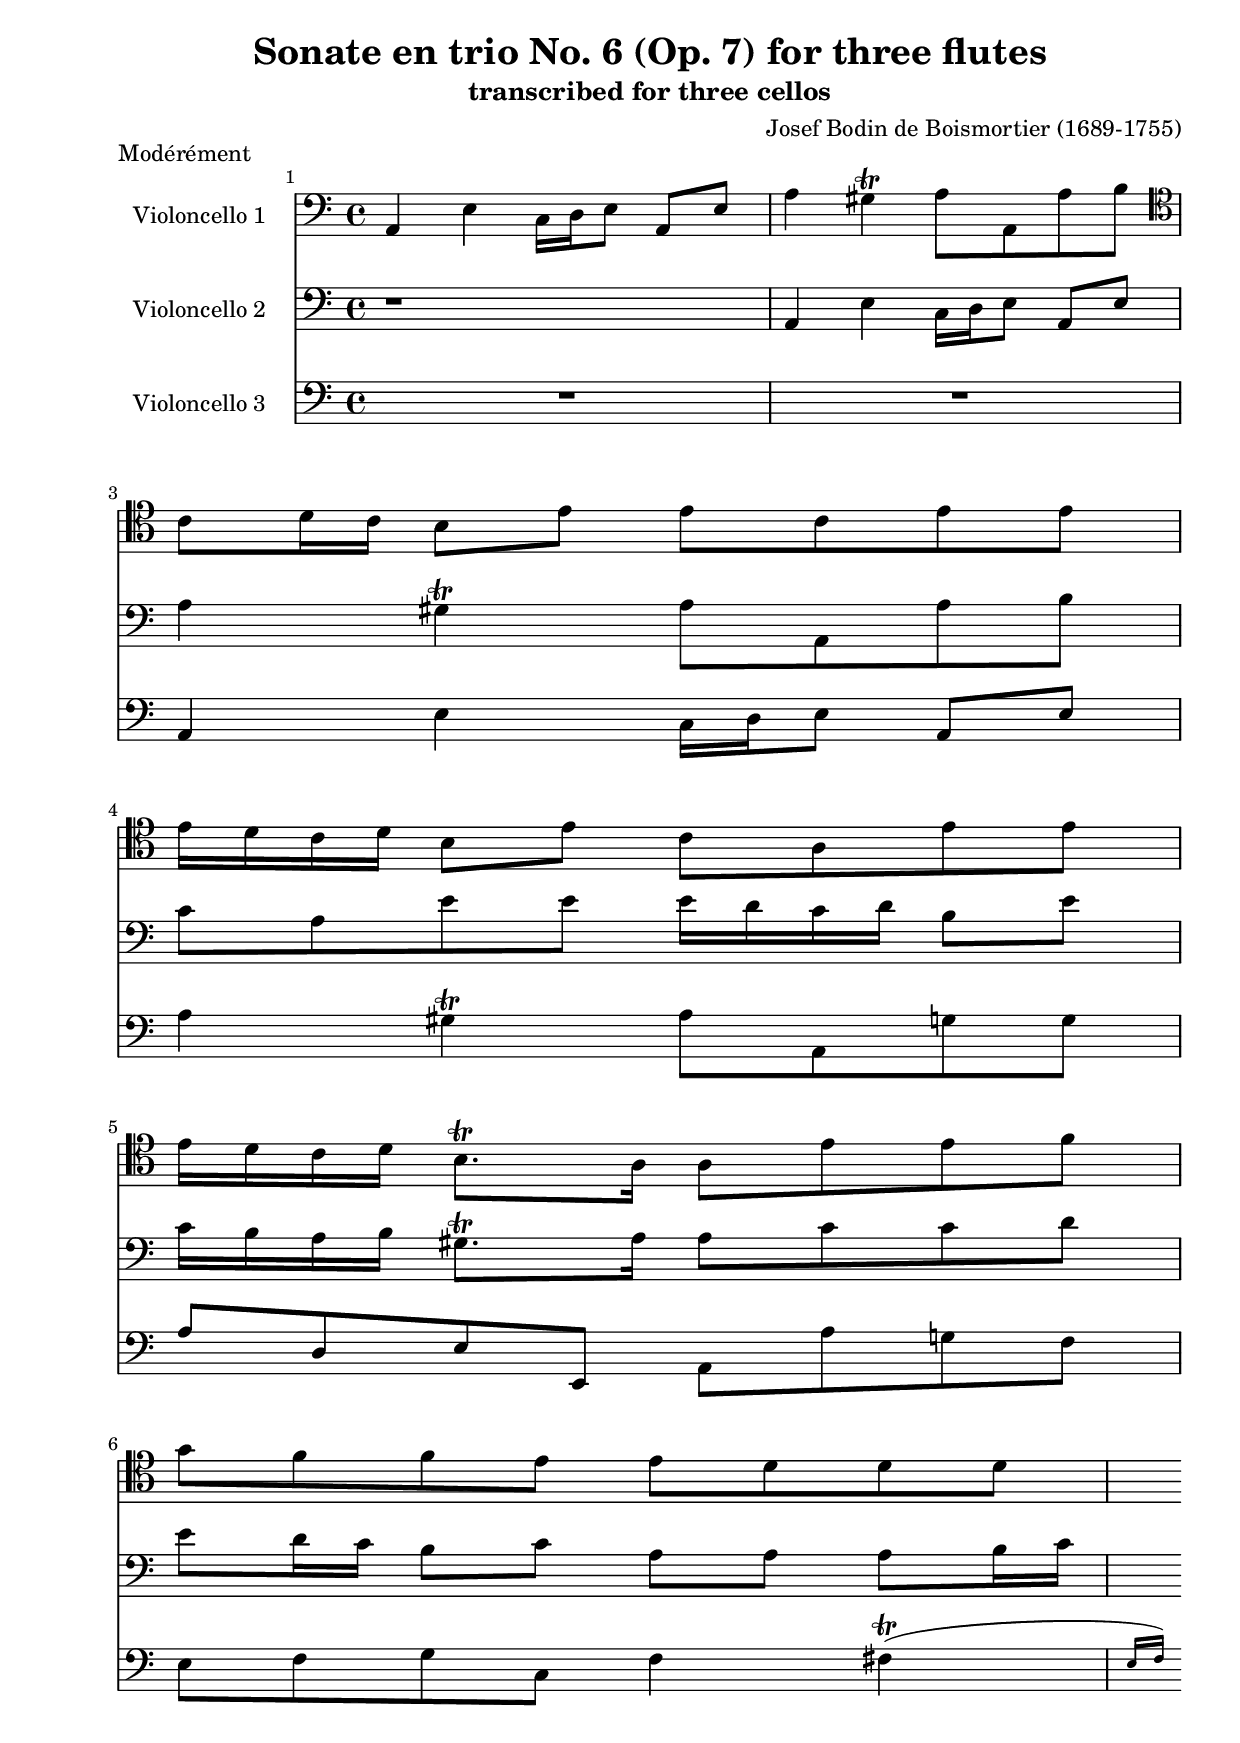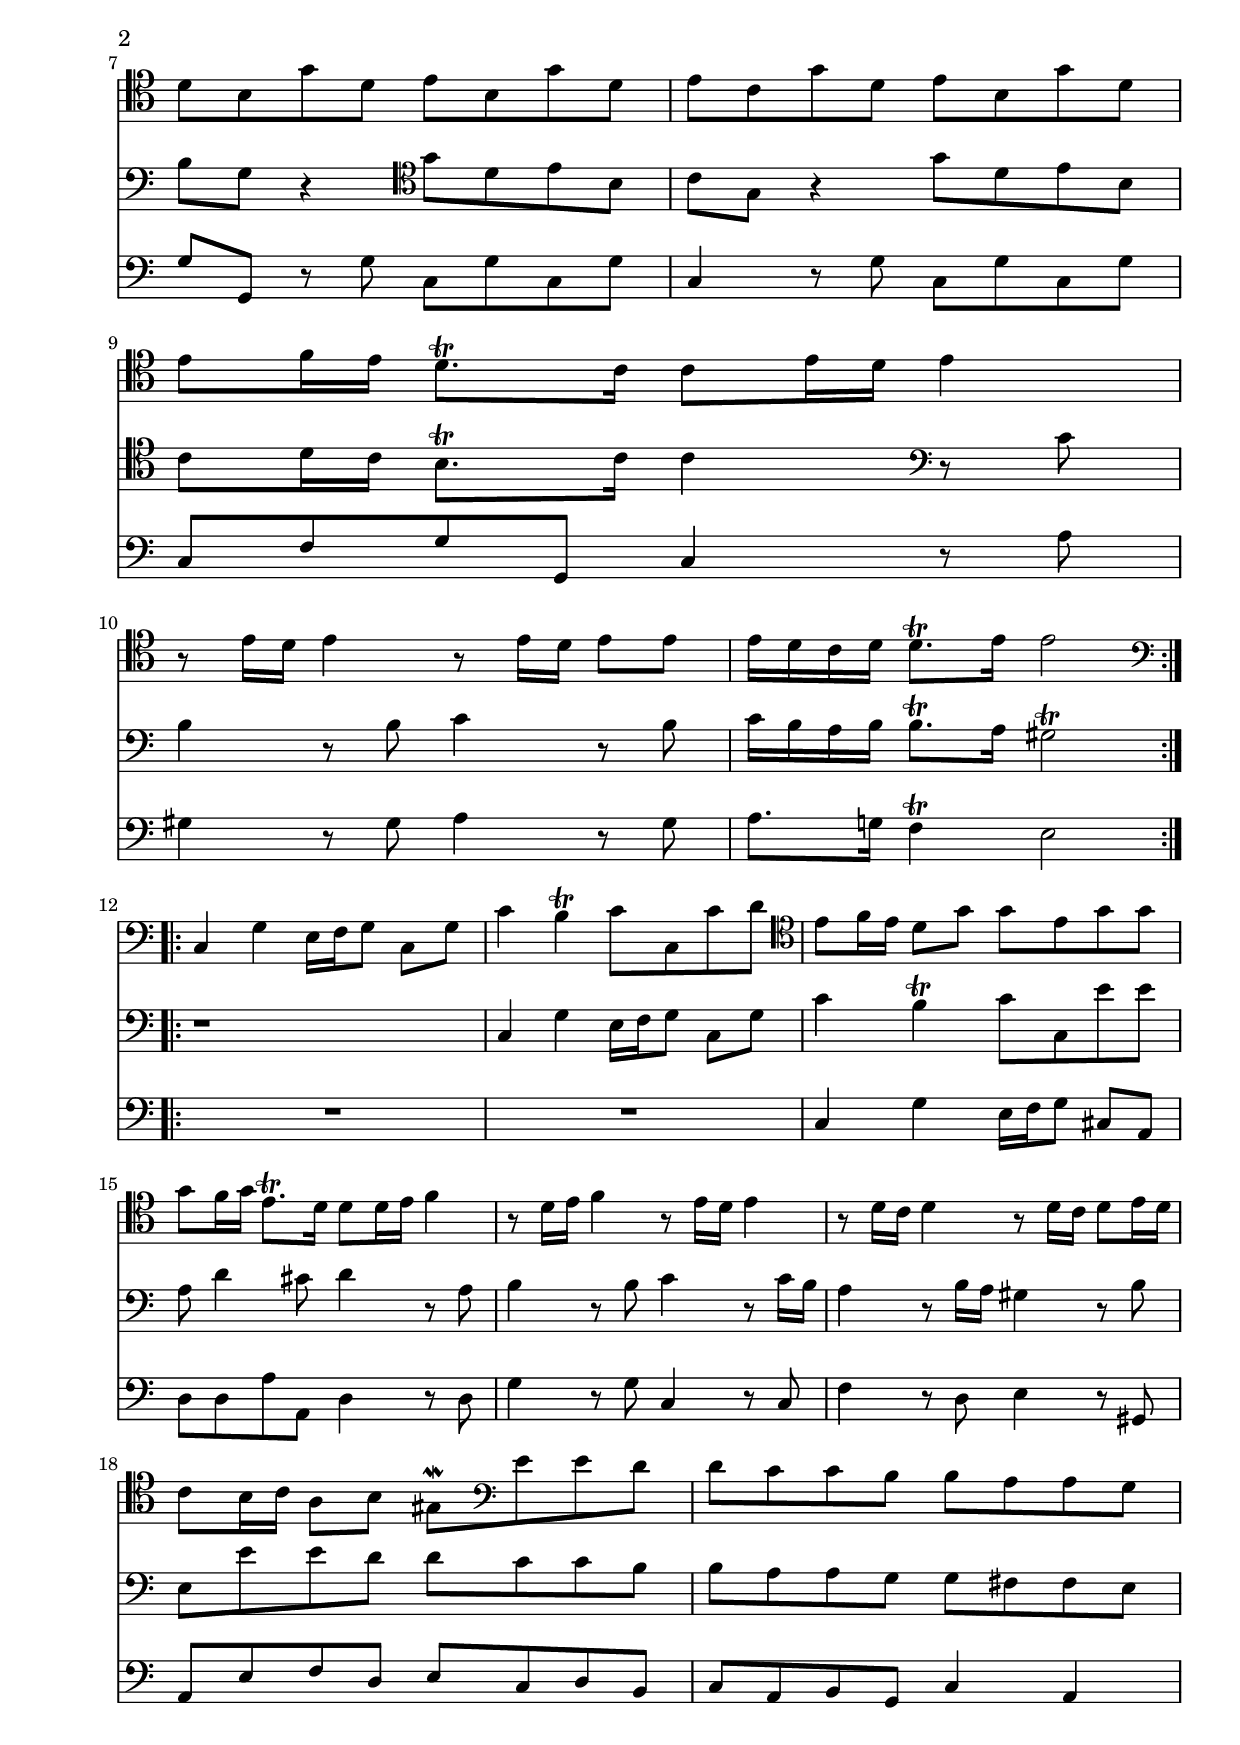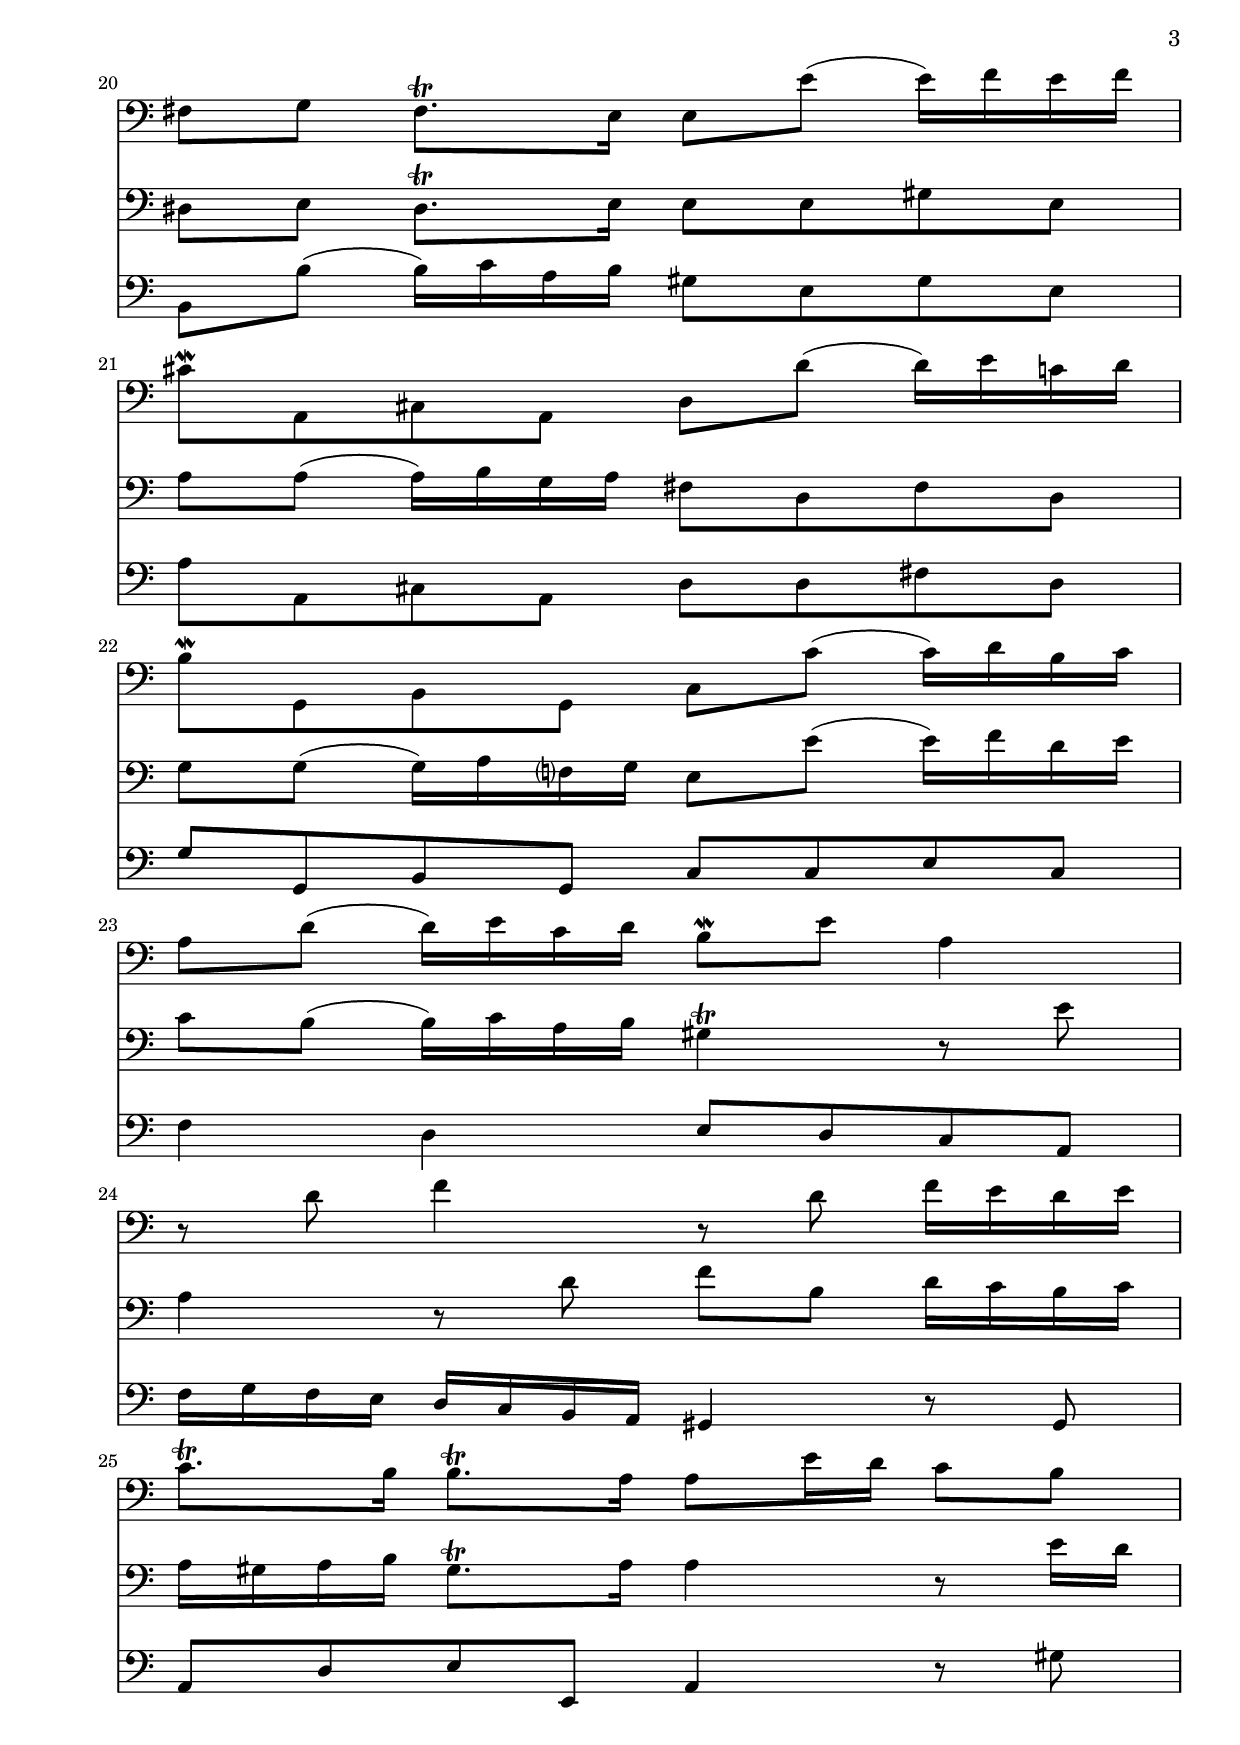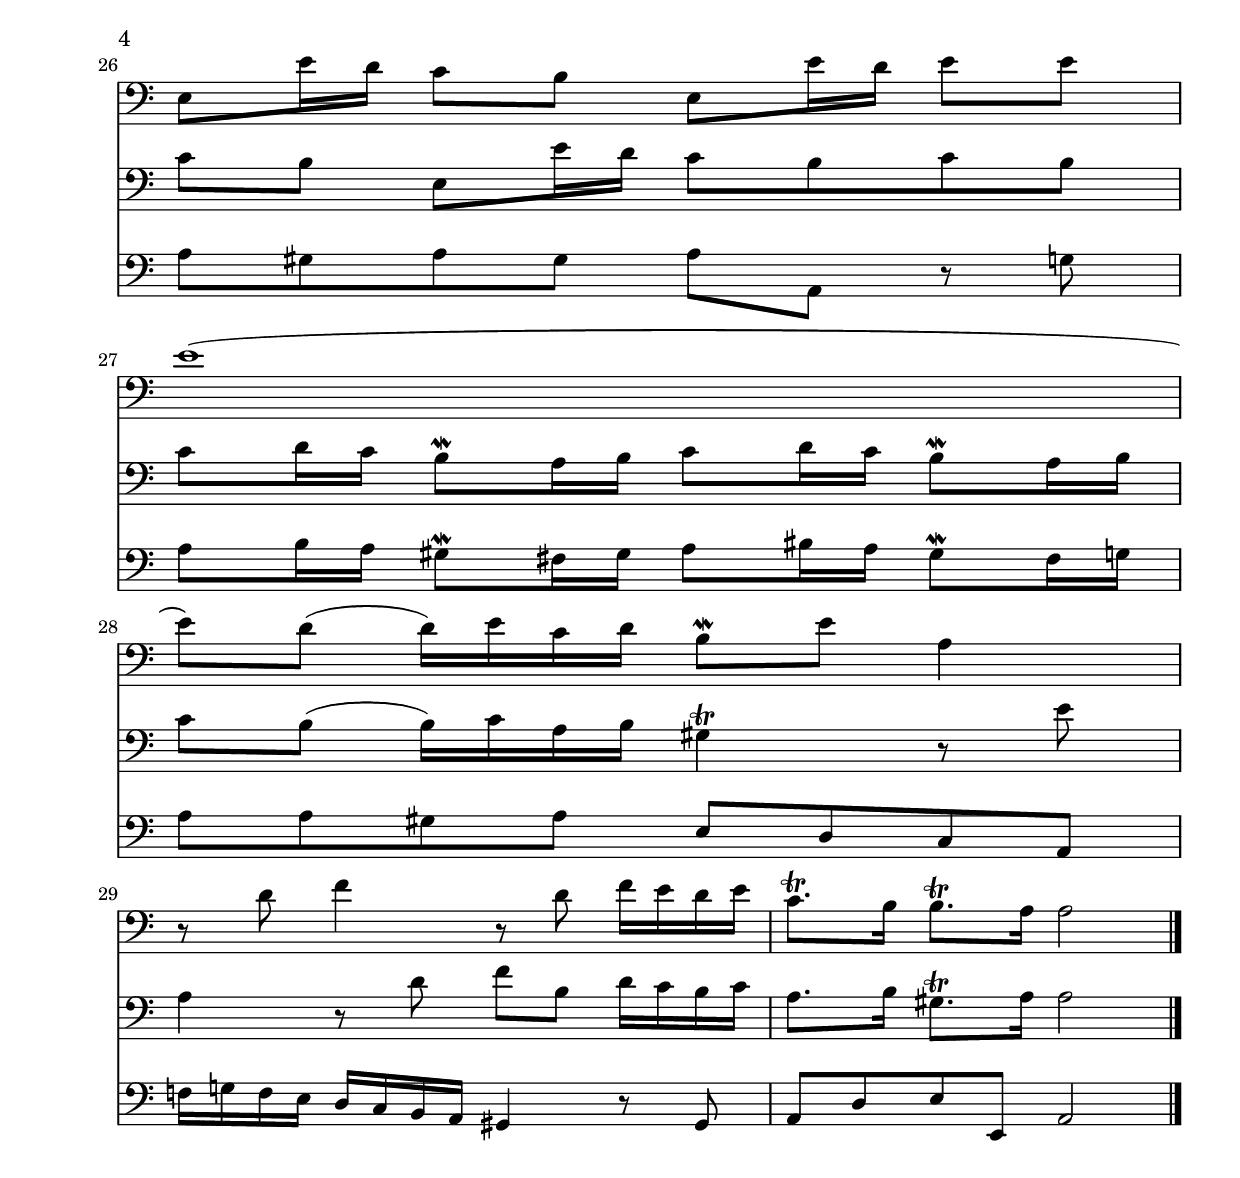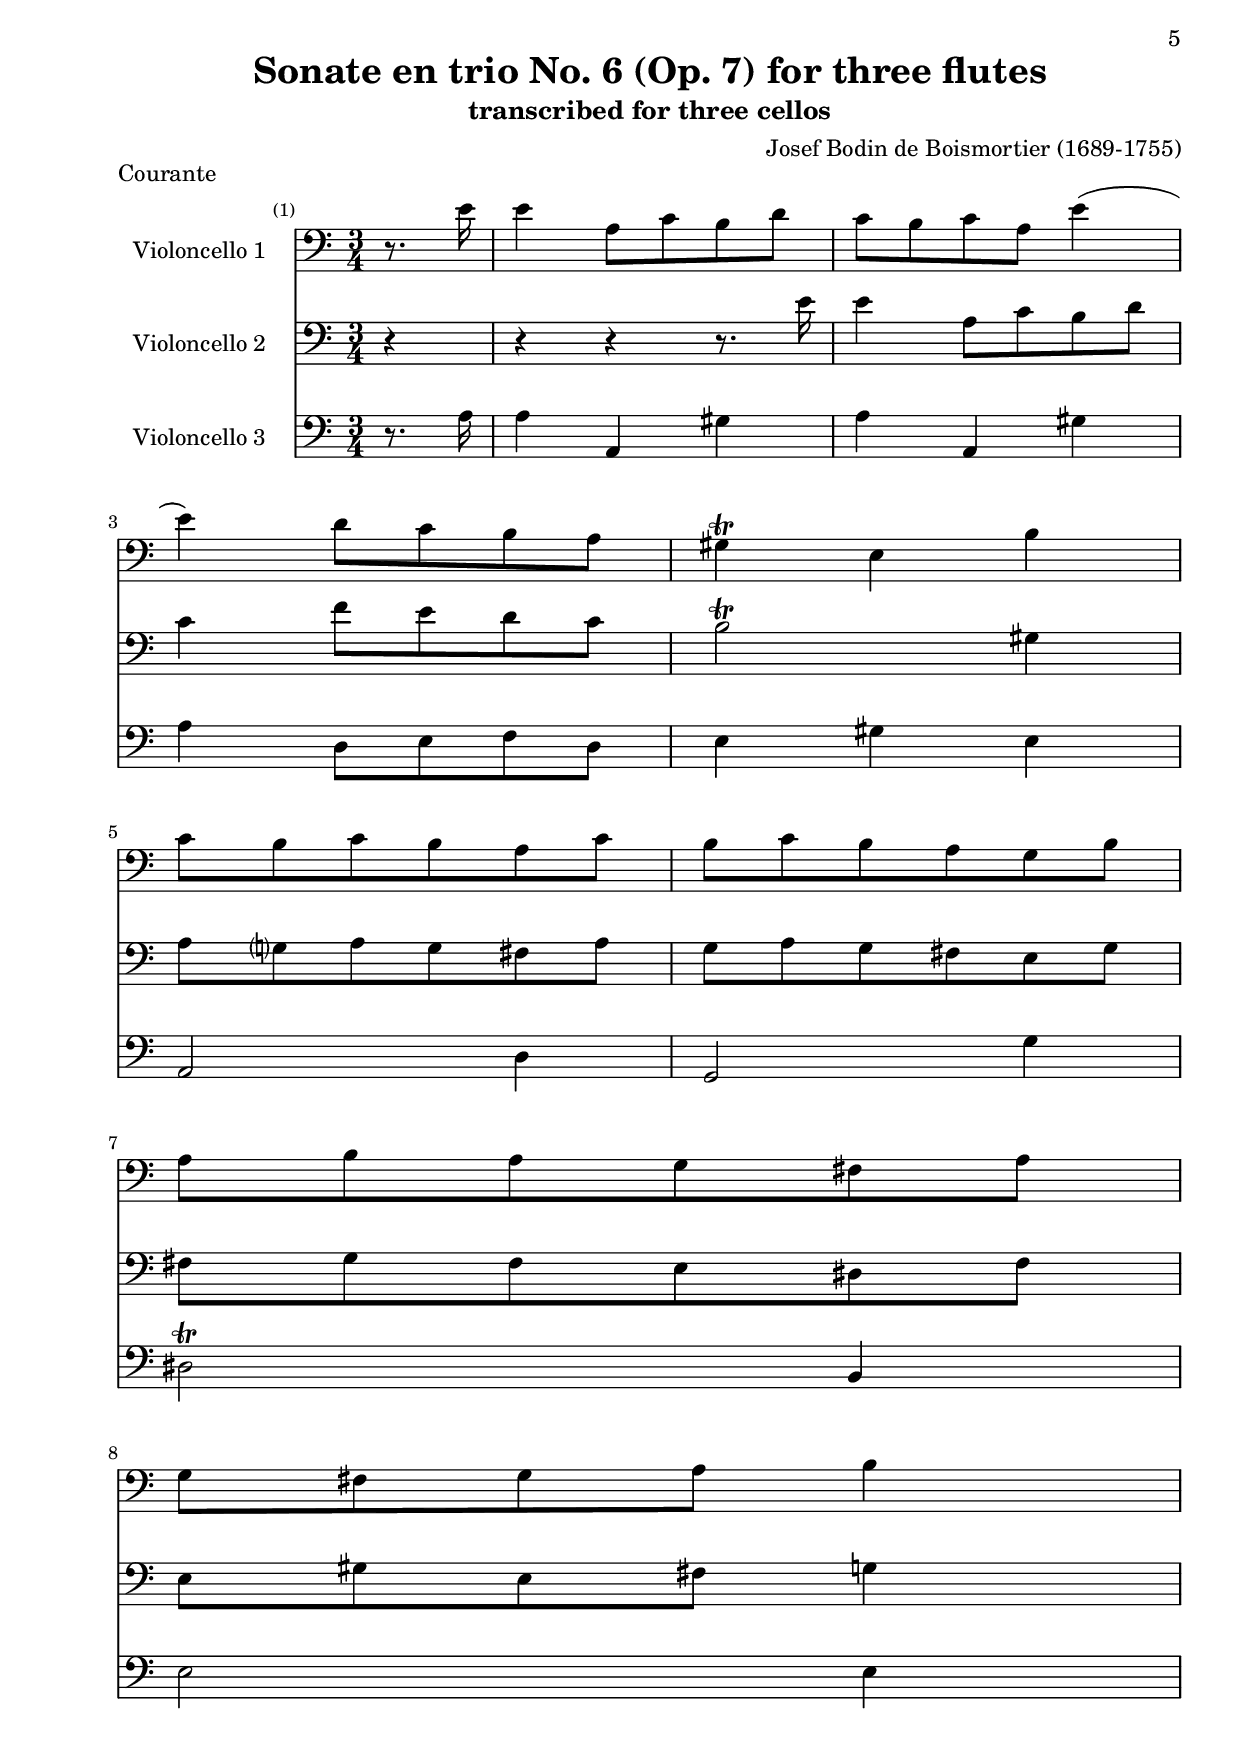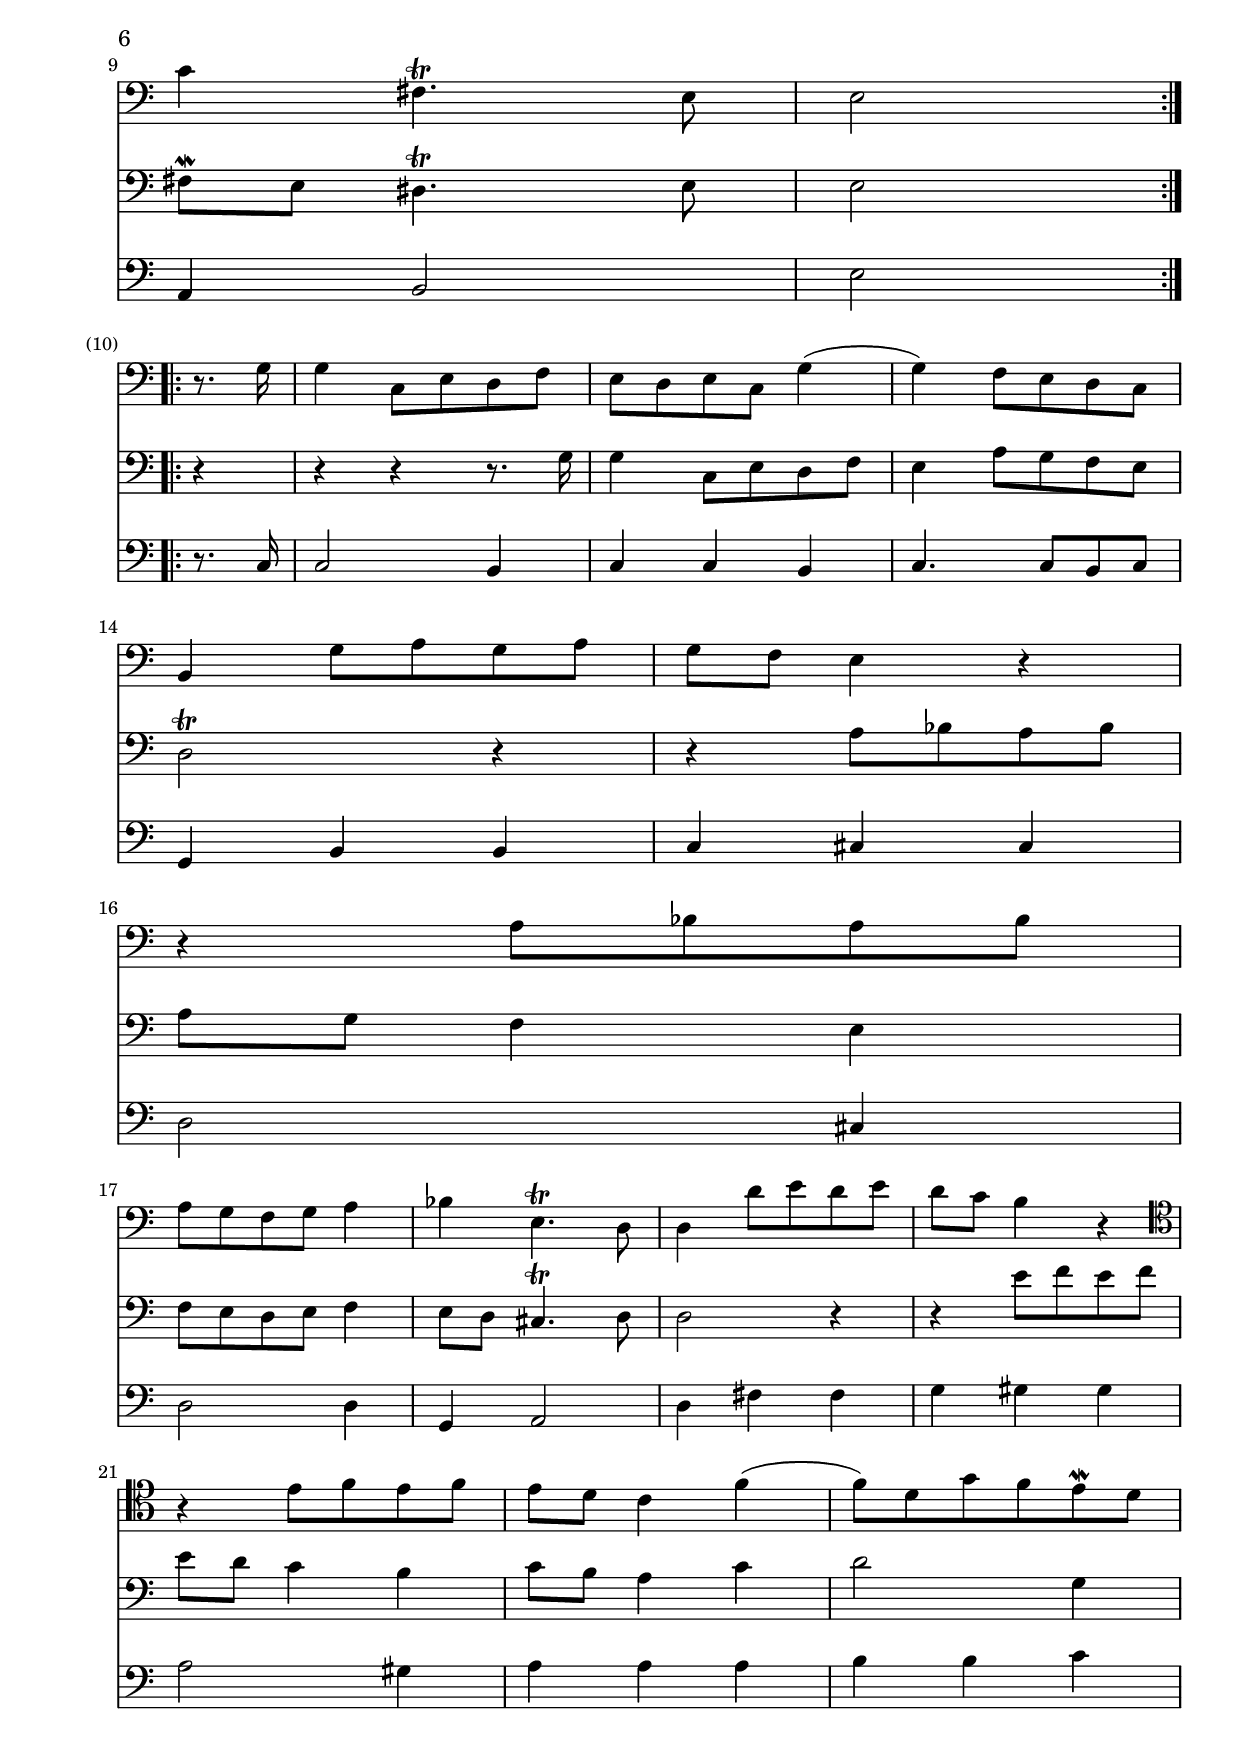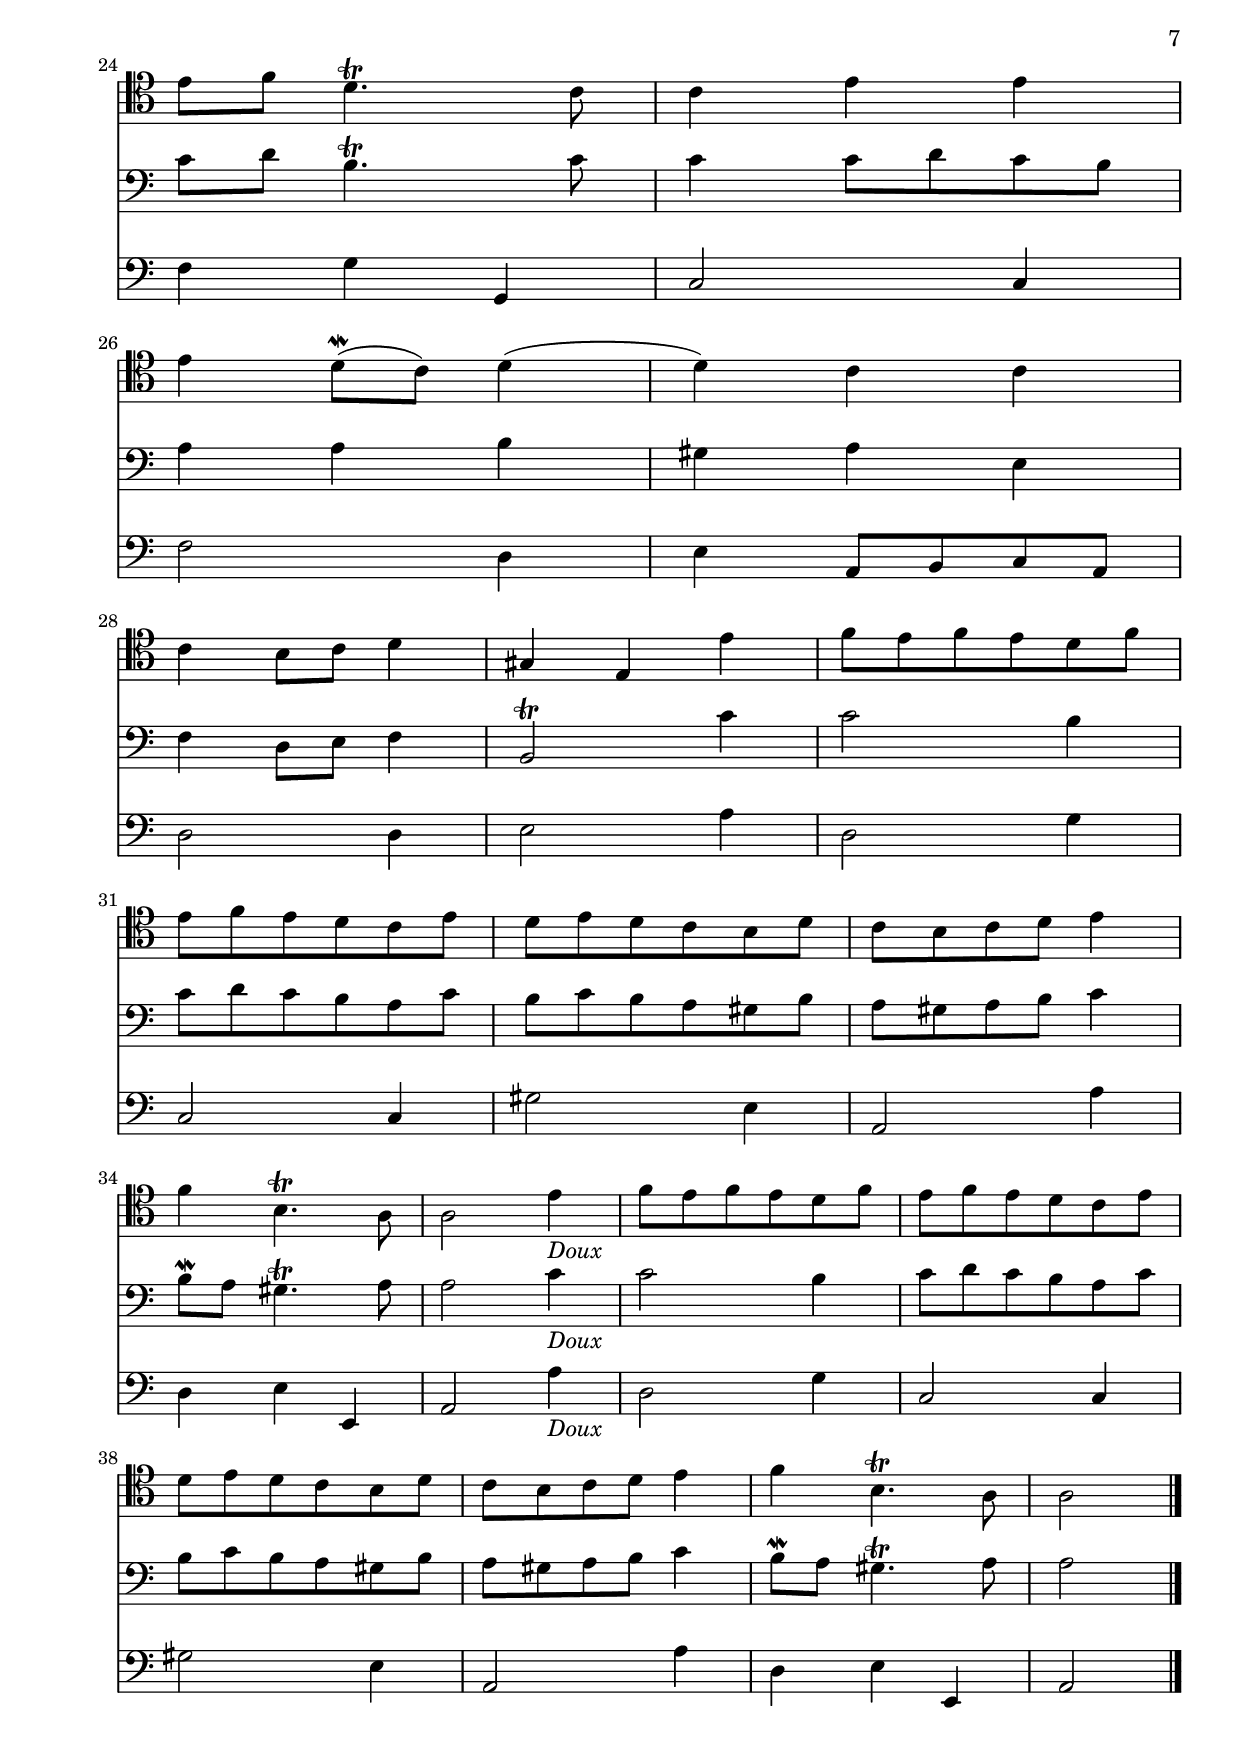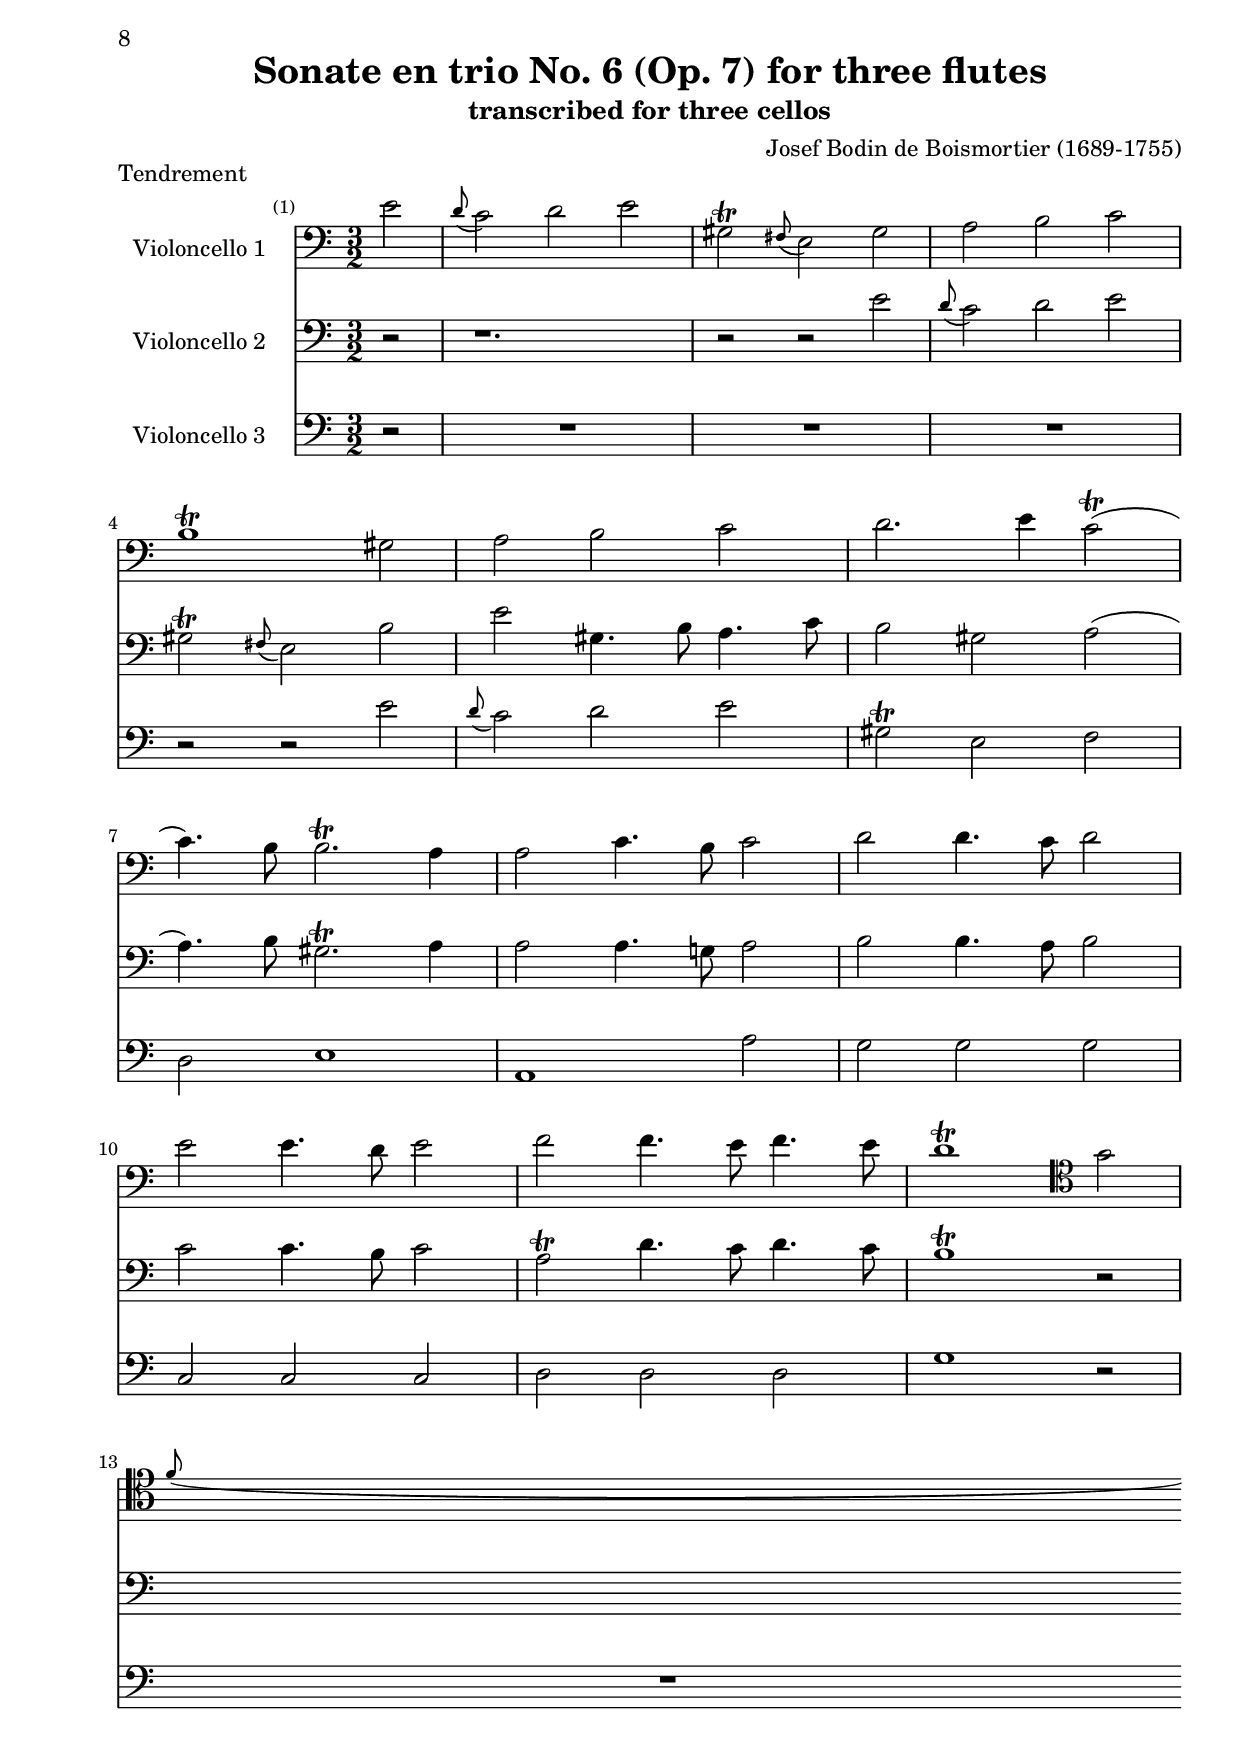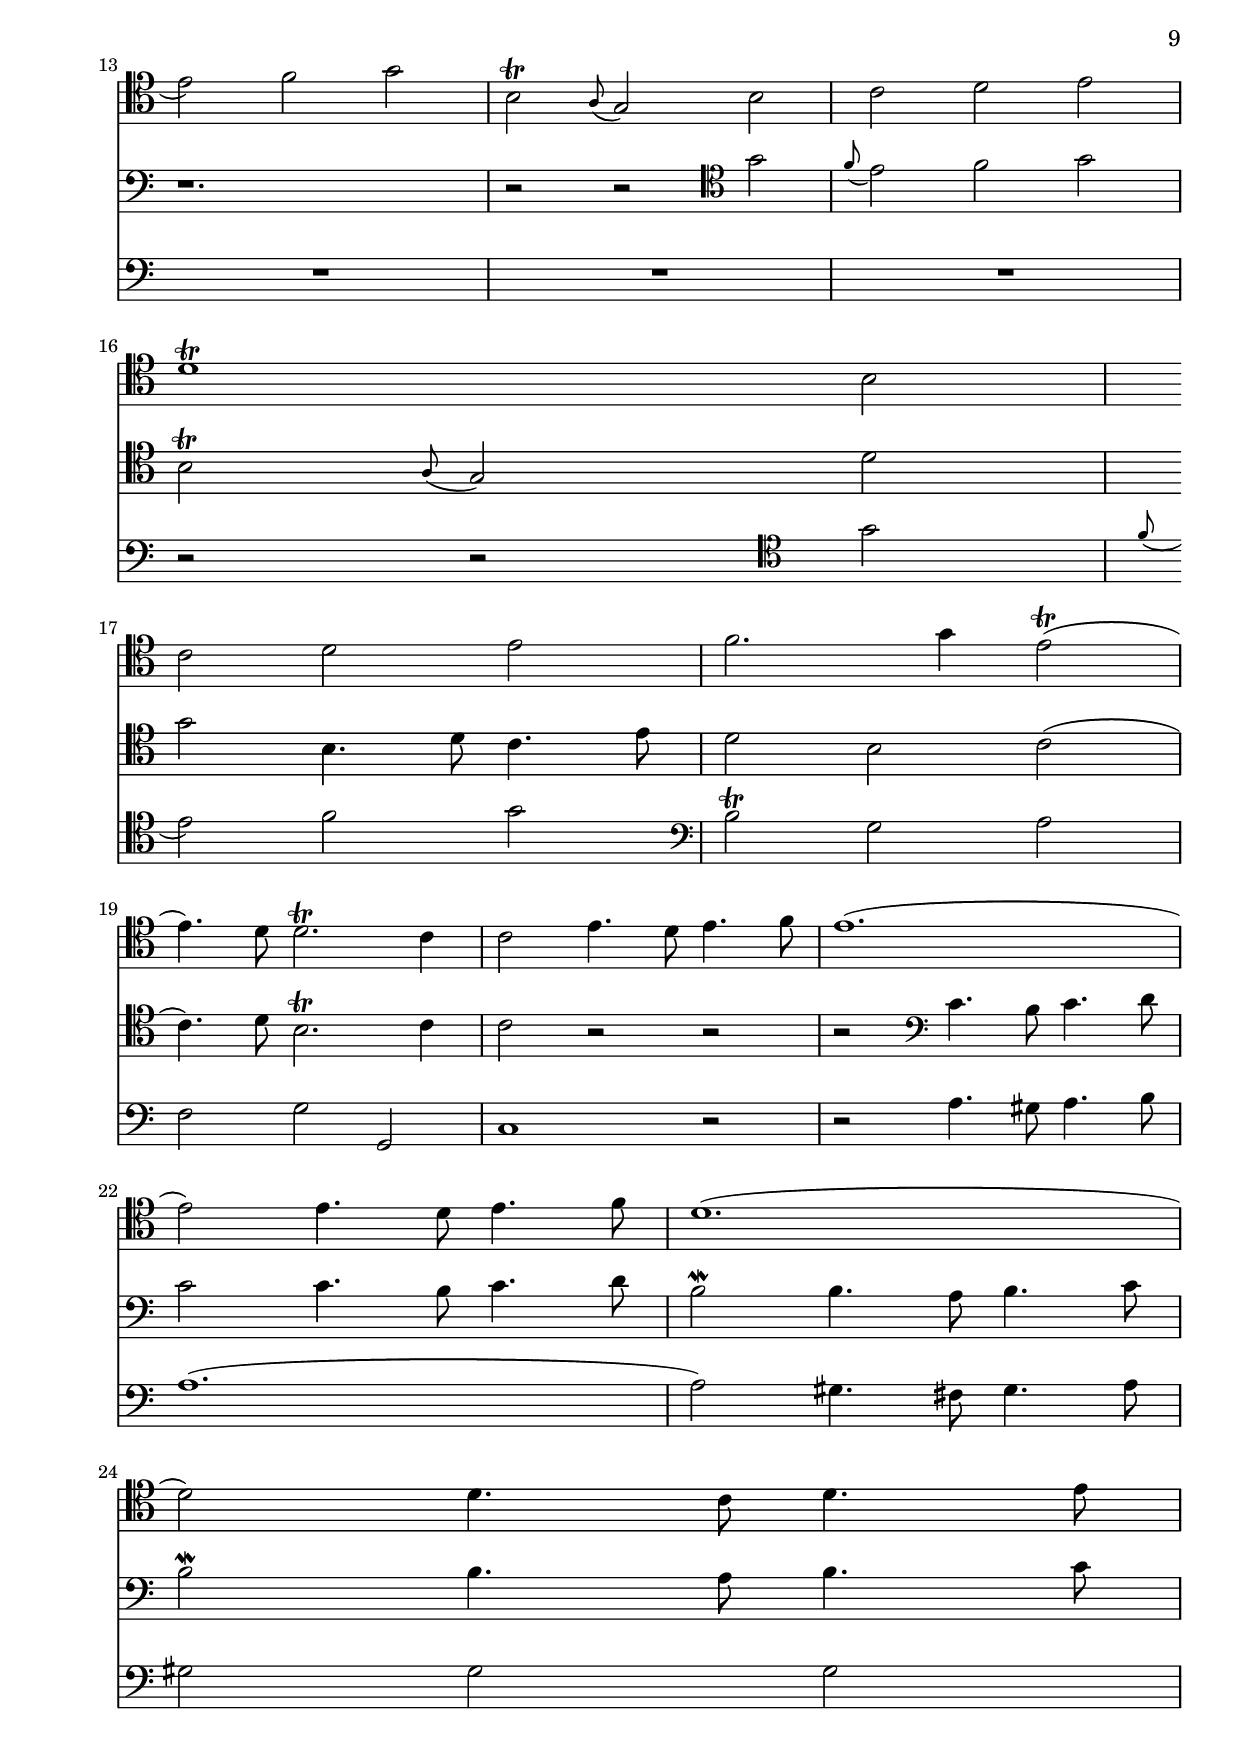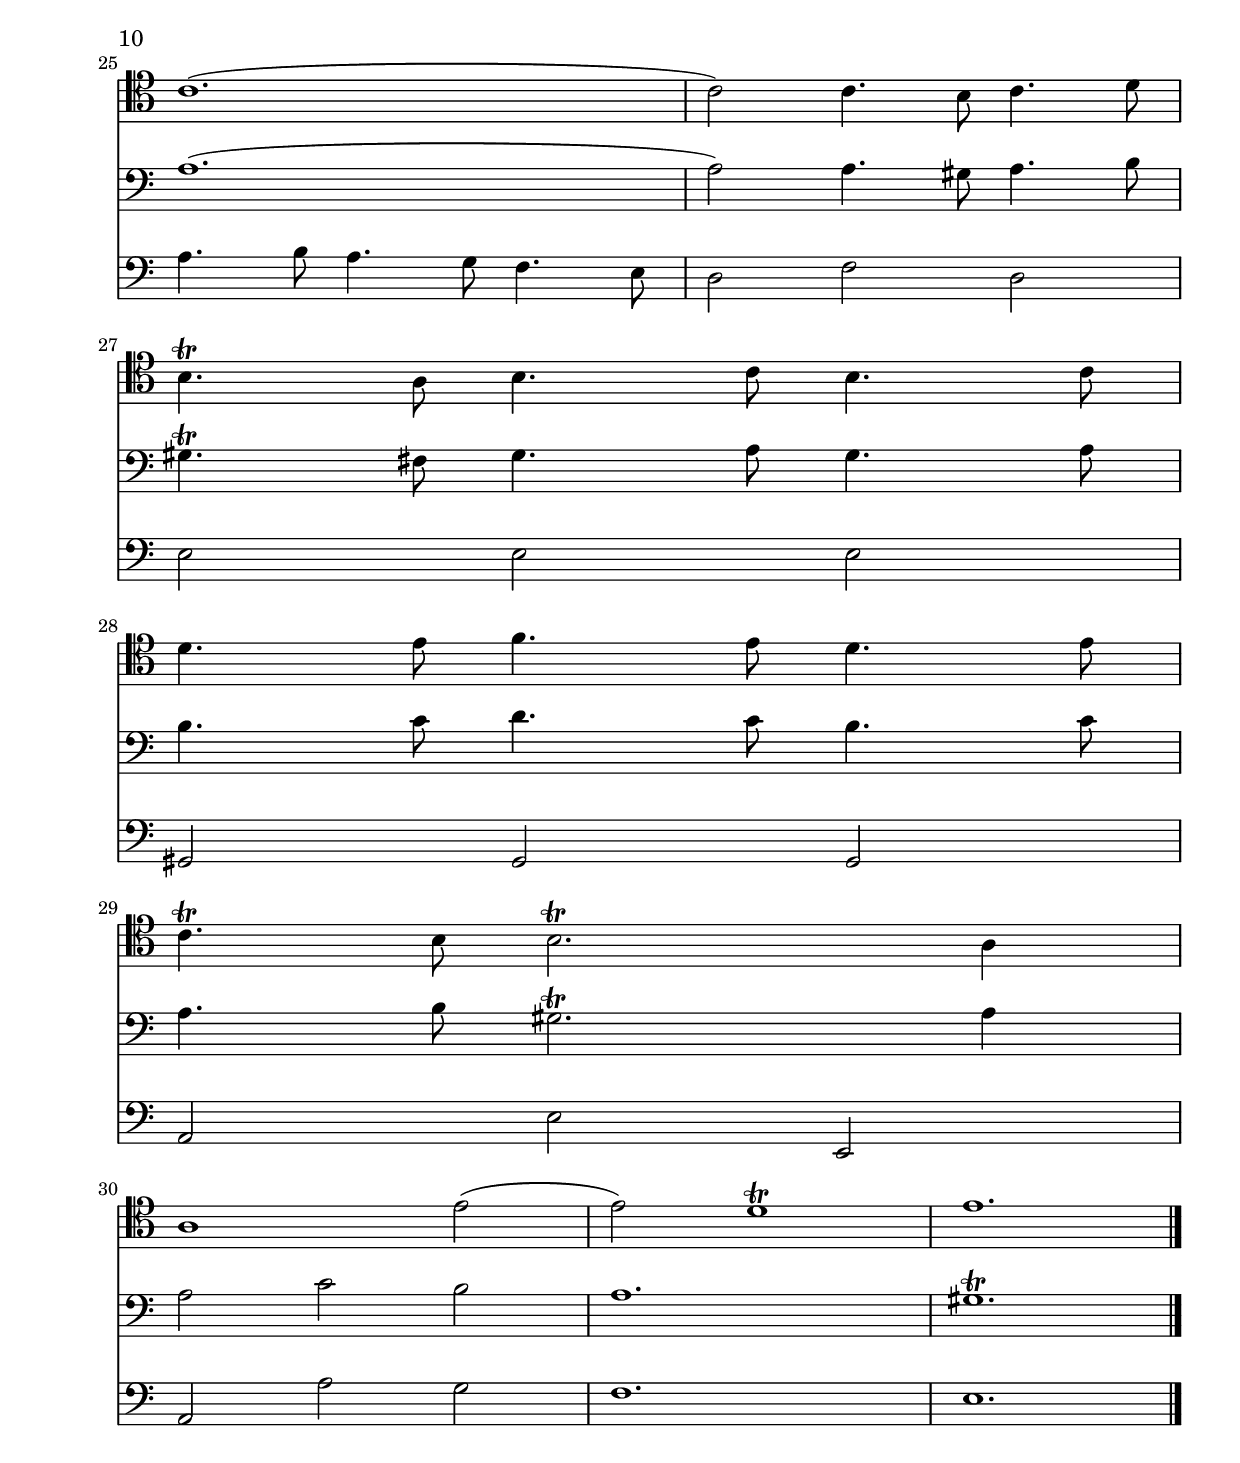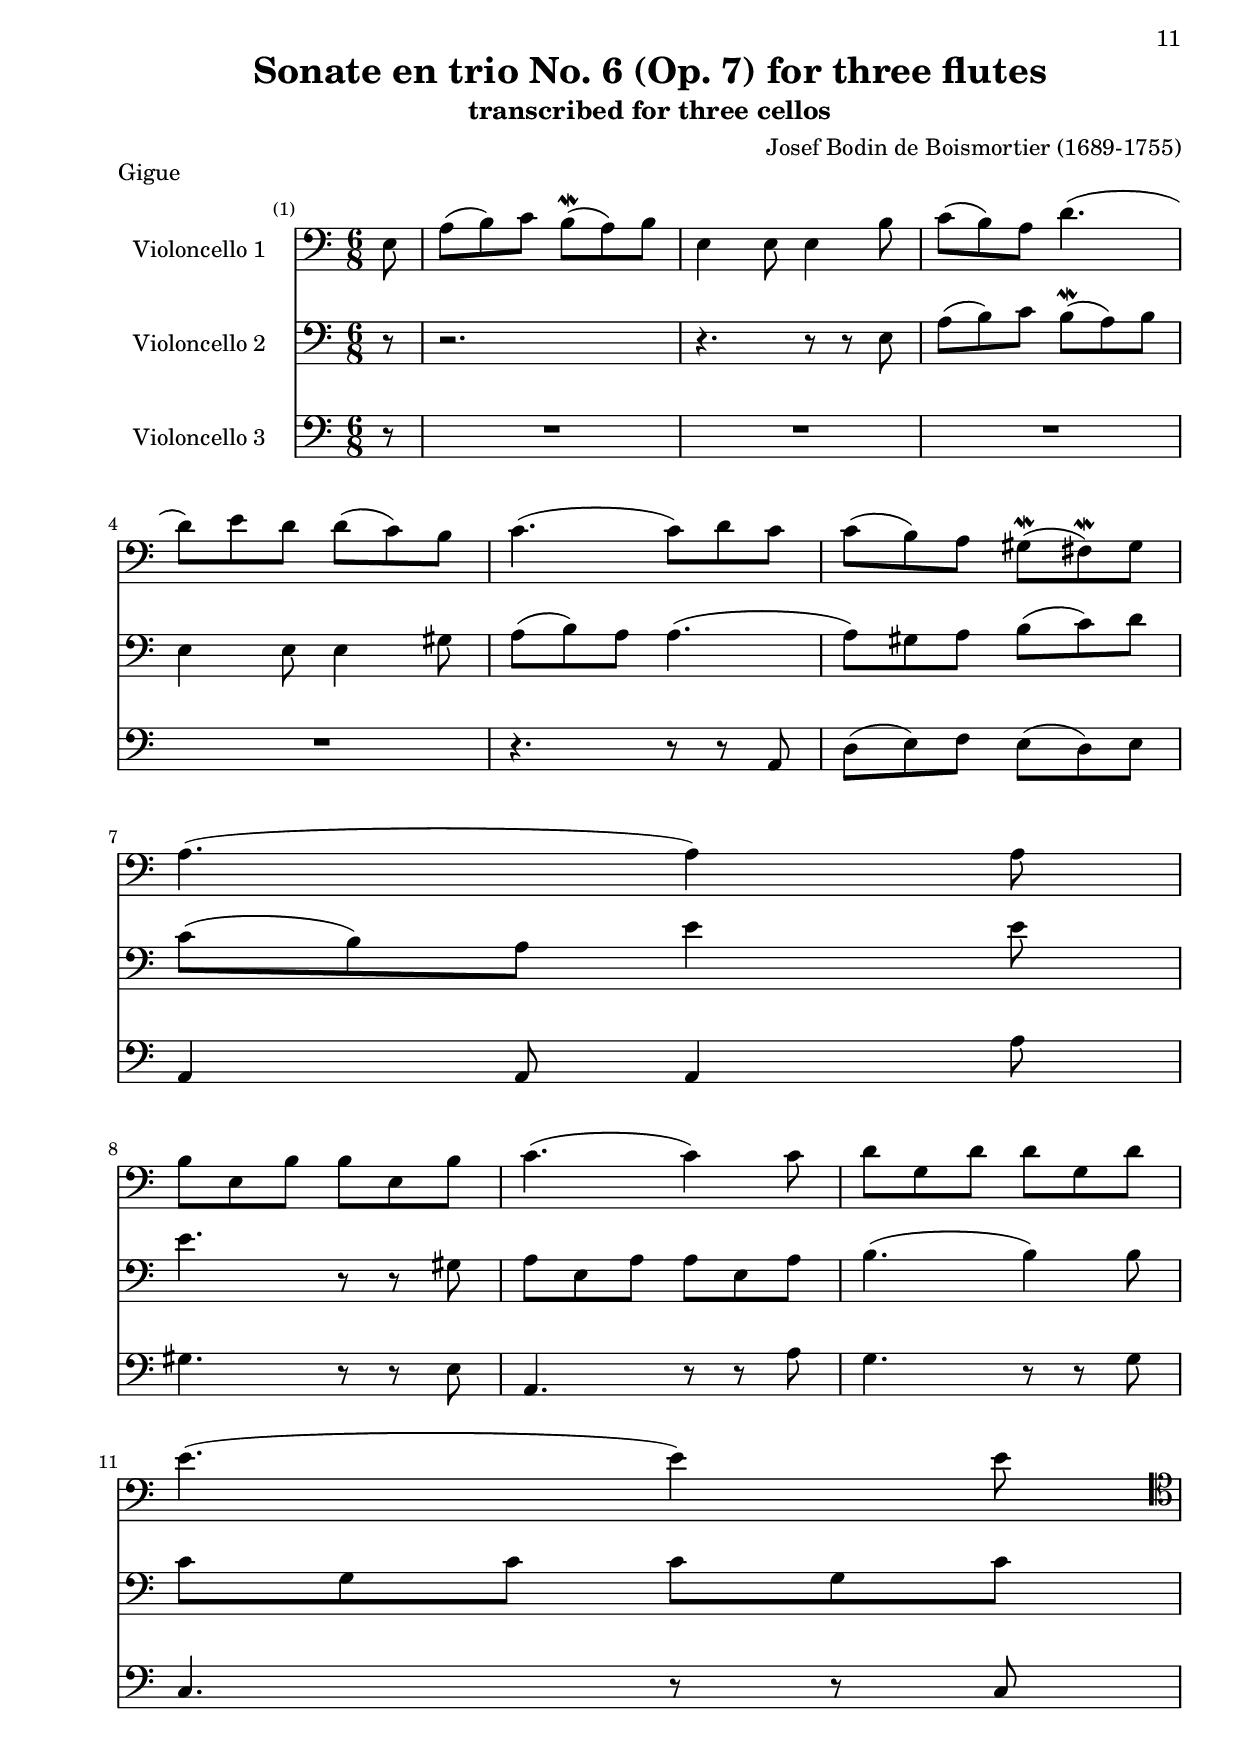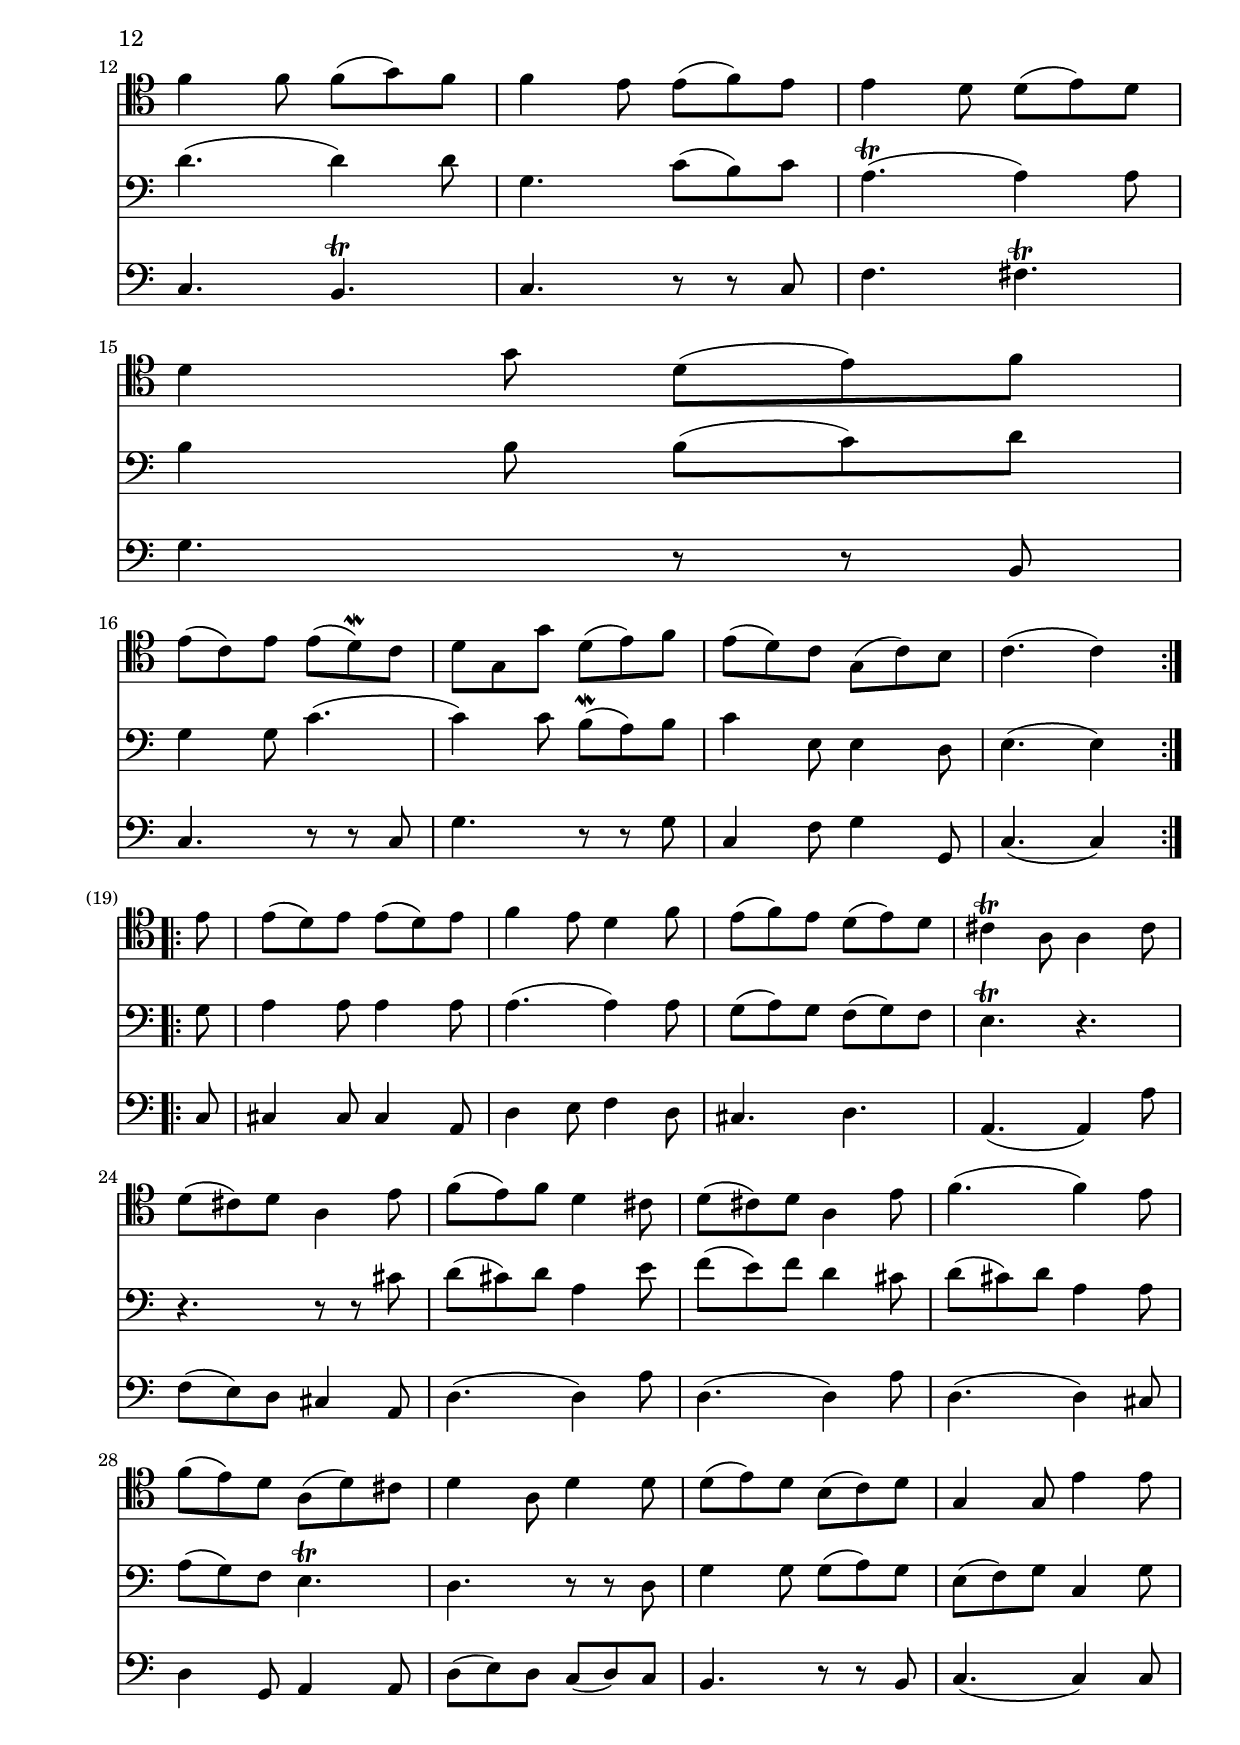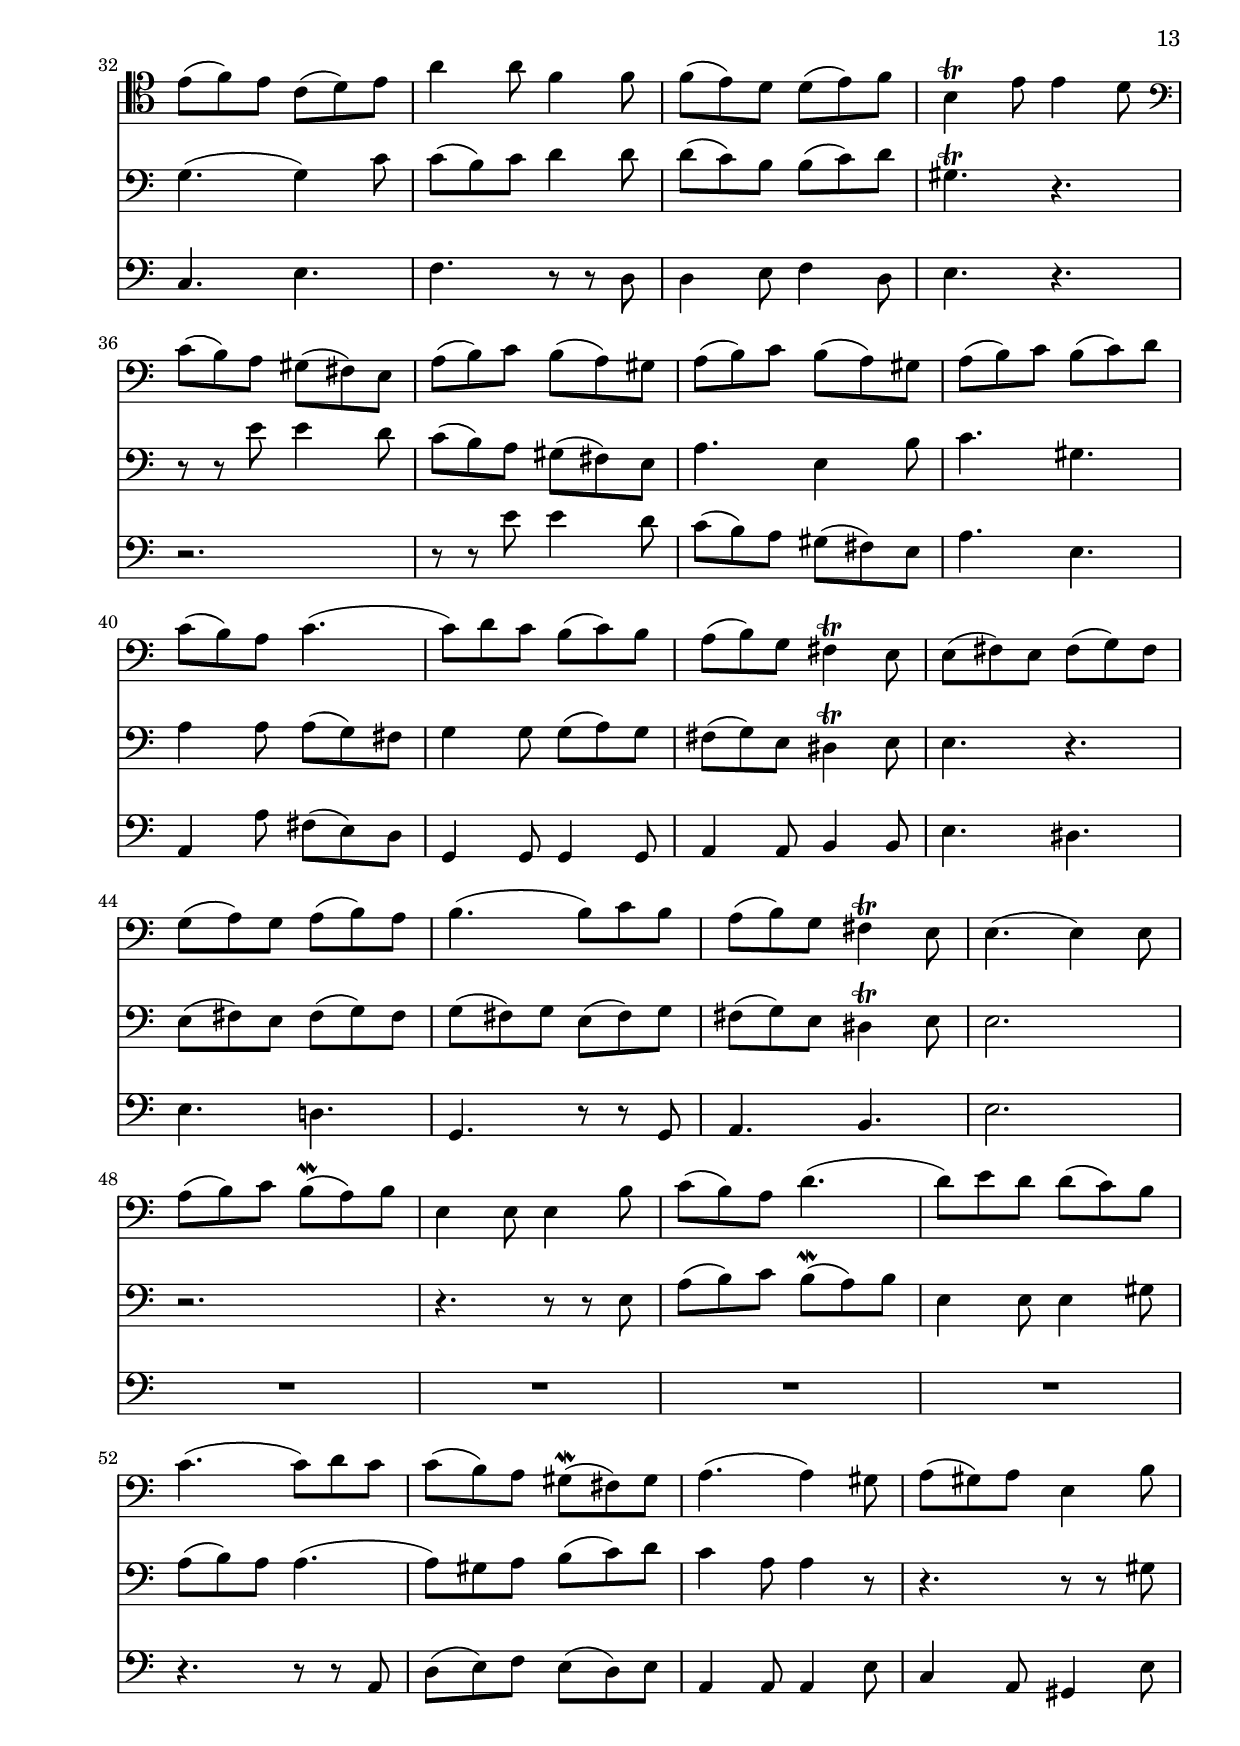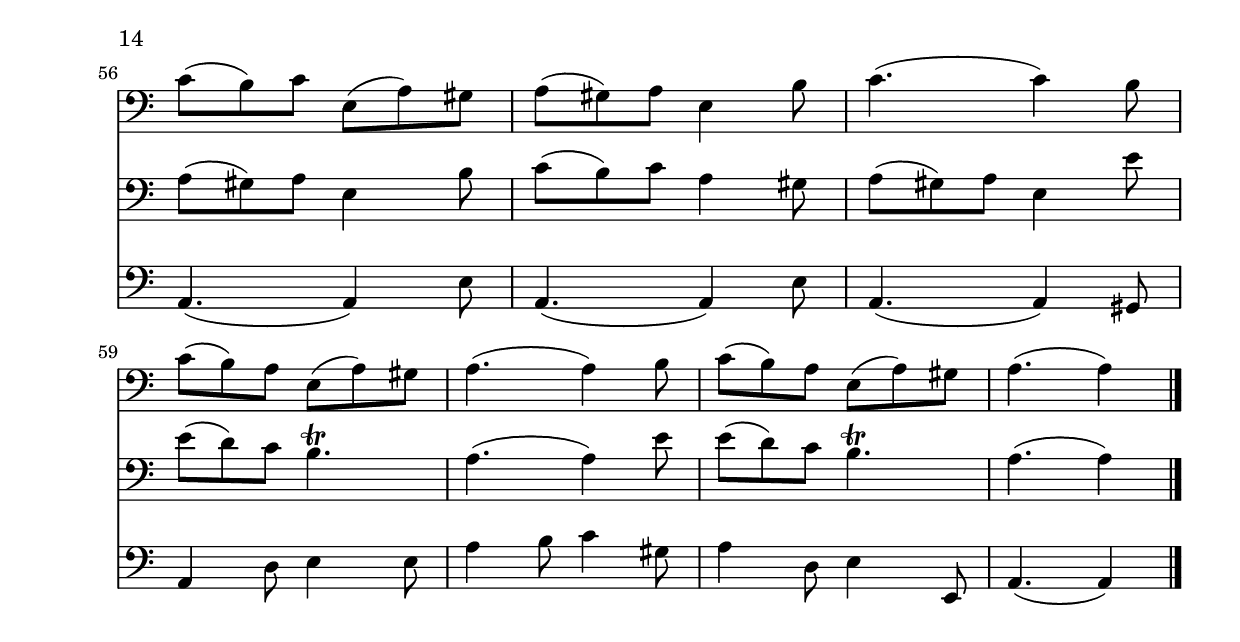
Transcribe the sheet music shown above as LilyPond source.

\version "2.24.1"

\version "2.24.1"
\language "deutsch"

vclOneMvtOne = \relative {
    \time 4/4
    \key c \major
    \set Score.barNumberVisibility = #all-bar-numbers-visible
    \repeat volta 2 {
        \clef bass
        % 1
        a,4 e'4 c16 d e8 a, e' |
        % 2
        a4 gis\trill a8 a, a' h | \break
        % 3
        \clef tenor
        c8 d16 c h8 e e c e e |
        % 4
        e16 d c d h8 e c a e' e | \break
        % 5
        e16 d c d h8.\trill a16 a8 e' e f |
        % 6
        g8 f f e e d d d | \break
        % 7
        d h g' d e h g' d |
        % 8
        e c g' d e h g' d |
        % 9
        e f16 e d8.\trill c16 c8 e16 d e4 | \break
        % 10
        r8 e16 d e4 r8 e16 d e8 e |
        % 11
        e16 d c d d8.\trill e16 e2 | \break
    }
    \repeat volta 2 {
        % 12
        \clef bass
        c,4 g' e16 f g8 c, g' |
        % 13
        c4 h\trill c8 c, c' d |
        % 14
        \clef tenor
        e8 f16 e d8 g g e g g | \break
        % 15
        g f16 g e8.\trill d16 d8 d16 e f4 |
        % 16
        r8 d16 e f4 r8 e16 d e4 |
        % 17
        r8 d16 c d4 r8 d16 c d8 e16 d | \break
        % 18
        c8 h16 c a8 h gis\mordent 
        \clef bass
        e' e d |
        % 19
        d c c h h a a g | \break
        % 20
        fis g fis8.\trill e16 e8 e'( e16) f e f |
        % 21
        cis8\mordent a, cis a d d'( d16) e c d | \break
        % 22
        h8\mordent g, h g c c'( c16) d h c |
        % 23
        a8 d( d16) e c d h8\mordent e a,4 | \break
        % 24
        r8 d8 f4 r8 d8 f16 e d e |
        % 25
        c8.\trill h16 h8.\trill a16 a8 e'16 d c8 h | \break
        % 26
        e, e'16 d c8 h e, e'16 d e8 e |
        % 27
        e1( | \break
        % 28
        e8) d( d16) e c d h8\mordent e a,4 |
        % 29
        r8 d8 f4 r8 d8 f16 e d e |
        % 30
        c8.\trill h16 h8.\trill a16 a2
    }
}

vclOneMvtTwo = \relative {
    \time 3/4
    \clef bass
    \key c \major
    \repeat volta 2 {
        \partial 4 r8. e'16 |
        % 1
        e4 a,8 c h d |
        % 2
        c h c a e'4( | \break
        % 3
        e) d8 c h a |
        % 4
        gis4\trill e h' | \break
        % 5
        c8 h c h a c |
        % 6
        h c h a g h | \break
        % 7
        a h a g fis a |
        % 8
        g fis g a h4 | \break
        % 9
        c fis,4.\trill e8 |
        % 10
        e2 \break
    }
    \repeat volta 2 {
        \partial 4 r8. g16 |
        % 11
        g4 c,8 e d f |
        % 12
        e d e c g'4( |
        % 13
        g) f8 e d c | \break
        % 14
        h4 g'8 a g a |
        % 15
        g f e4 r4 |
        % 16
        r4 a8 b a b | \break
        % 17
        a g f g a4 |
        % 18
        b e,4.\trill d8 |
        % 19
        d4 d'8 e d e |
        % 20
        d c h4 r4 | \break
        % 21
        \clef tenor 
        r4 e8 f e f |
        % 22
        e d c4 f( |
        % 23
        f8) d g f e\mordent d | \break
        % 24
        e8 f d4.\trill c8 |
        % 25
        c4 e e |
        % 26
        e4 d8(\mordent c) d4( |
        % 27
        d4) c c | \break
        % 28
        c4 h8 c d4 |
        % 29
        gis, e e' |
        % 30
        f8 e f e d f | \break
        % 31
        e8 f e d c e |
        % 32
        d e d c h d |
        % 33
        c h c d e4 | \break
        % 34
        f4 h,4.\trill a8 |
        % 35
        a2 e'4_\markup { \italic "Doux" } |
        % 36
        f8 e f e d f |
        % 37
        e f e d c e | \break
        % 38
        d e d c h d |
        % 39
        c h c d e4 |
        % 40
        f h,4.\trill a8 |
        % 41
        a2
    }
}

vclOneMvtThree = \relative {
    \clef bass
    \time 3/2
    \key c \major
    \partial 2 e' |
    % 1
    \appoggiatura d8 c2 d e |
    % 2
    gis,\trill \appoggiatura fis8 e2 gis |
    % 3
    a h c | \break
    % 4
    h1\trill gis2 |
    % 5
    a h c |
    % 6
    d2. e4 c2(\trill | \break
    % 7
    c4.) h8 h2.\trill a4 |
    % 8
    a2 c4. h8 c2 |
    % 9
    d d4. c8 d2 | \break
    % 10
    e e4. d8 e2 |
    % 11
    f f4. e8 f4. e8 |
    % 12
    d1\trill
    \clef tenor
    g2 | \break
    % 13
    \appoggiatura f8 e2 f g |
    % 14
    h,2\trill \appoggiatura a8 g2 h |
    % 15
    c d e | \break
    % 16
    d1\trill h2 |
    % 17
    c2 d e |
    % 18
    f2. g4 e2(\trill | \break
    % 19
    e4.) d8 d2.\trill c4 |
    % 20
    c2 e4. d8 e4. f8 |
    % 21
    e1.( | \break
    % 22
    e2) e4. d8 e4. f8 |
    % 23
    d1.( |
    % 24
    d2) d4. c8 d4. e8 | \break
    % 25
    c1.( |
    % 26
    c2) c4. h8 c4. d8 |
    % 27
    h4.\trill a8 h4. c8 h4. c8 | \break
    % 28
    d4. e8 f4. e8 d4. e8 |
    % 29
    c4.\trill h8 h2.\trill a4 | \break
    % 30
    a1 e'2( |
    % 31
    e) d1\trill |
    % 32
    e1. \bar "|."
}

vclOneMvtFour = \relative {
    \time 6/8
    \key c \major
    \repeat volta 2 {
        \clef bass
        \partial 8 e8 |
        % 1
        a( h) c h(\mordent a) h |
        % 2
        e,4 e8 e4 h'8 |
        % 3
        c( h) a d4.( | \break
        % 4
        d8) e d d( c) h |
        % 5
        c4.( c8) d c |
        % 6
        c( h) a gis(\mordent fis)\mordent gis |
        % 7
        a4.( a4) a8 | \break
        % 8
        h8 e, h' h e, h' |
        % 9
        c4.( c4) c8 |
        % 10
        d g, d' d g, d' |
        % 11
        e4.( e4) e8 | \break
        % 12
        \clef tenor
        f4 f8 f( g) f |
        % 13
        f4 e8 e( f) e |
        % 14
        e4 d8 d( e) d |
        % 15
        d4 g8 d8( e) f | \break
        % 16
        e8( c) e e( d)\mordent c |
        % 17
        d8 g, g' d( e) f |
        % 18
        e( d) c g( c) h |
        % 19
        c4.( c4) \break
    }
    \repeat volta 2 {
        \partial 8 e8 |
        % 20
        e( d) e e( d) e |
        % 21
        f4 e8 d4 f8 |
        % 22
        e8( f) e d( e) d |
        % 23
        cis4\trill a8 a4 cis8 | \break
        % 24
        d8( cis) d a4 e'8 |
        % 25
        f( e) f d4 cis8 |
        % 26
        d( cis) d a4 e'8 |
        % 27
        f4.( f4) e8 | \break
        % 28
        f8( e) d a( d) cis |
        % 29
        d4 a8 d4 d8 |
        % 30
        d8( e) d h( c) d |
        % 31
        g,4 g8 e'4 e8 | \break
        % 32
        e( f) e c( d) e |
        % 33
        a4 a8 f4 f8 |
        % 34
        f( e) d d( e) f |
        % 35
        h,4\trill e8 e4 d8 | \break
        % 36
        \clef bass
        c( h) a gis( fis) e |
        % 37
        a( h) c h( a) gis |
        % 38
        a( h) c h( a) gis |
        % 39
        a( h) c h( c) d | \break
        % 40
        c( h) a c4.( |
        c8) d c h( c) h |
        % 42
        a( h) g fis4\trill e8 |
        % 43
        e( fis) e fis( g) fis | \break
        % 44
        g( a) g a( h) a |
        % 45
        h4.( h8) c h |
        % 46
        a( h) g fis4\trill e8 |
        % 47
        e4.( e4) e8 | \break
        % 48
        a( h) c h(\mordent a) h |
        % 49
        e,4 e8 e4 h'8 |
        % 50
        c( h) a d4.( |
        % 51
        d8) e d d( c) h | \break
        % 52
        c4.( c8) d c |
        % 53
        c( h) a gis(\mordent fis) gis |
        % 54
        a4.( a4) gis8 |
        % 55
        a( gis) a e4 h'8 | \break
        % 56
        c( h) c e,( a) gis |
        % 57
        a( gis) a e4 h'8 |
        % 58
        c4.( c4) h8 | \break
        % 59
        c( h) a e( a) gis |
        % 60
        a4.( a4) h8 |
        % 61
        c( h) a e( a) gis |
        % 62
        a4.( a4)
    }
}

\version "2.24.1"
\language "deutsch"

vclTwoMvtOne = \relative {
    \set Score.barNumberVisibility = #all-bar-numbers-visible
    \time 4/4
    \key c \major
    \repeat volta 2 {
        \clef bass
        r1 |
        a,4 e'4 c16 d e8 a, e' |
        a4 gis\trill a8 a, a' h | \break
        c8 a e' e e16 d c d h8 e |
        c16 h a h gis8.\trill a16 a8 c c d | \break
        e d16 c h8 c a a a h16 c |
        h8 g r4
        \clef tenor
        g'8 d e h |
        c g r4 g'8 d e h | \break
        c d16 c h8.\trill c16 c4
        \clef bass
        r8 c |
        h4 r8 h8 c4 r8 h8 |
        c16 h a h h8.\trill a16 gis2\trill | \break
    }
    % 12
    r1 |
    % 13
    c,4 g'4 e16 f g8 c, g' |
    % 14
    c4 h\trill c8 c, e' e | \break
    % 15
    a,8 d4 cis8 d4 r8 a8 |
    % 16
    h4 r8 h8 c4 r8 c16 h |
    % 17
    a4 r8 h16 a gis4 r8 h8 | \break
    % 18
    e,8 e' e d d c c h |
    % 19
    h a a g g fis fis e |
    % 20
    dis e dis8.\trill e16 e8 e gis e | \break
    % 21
    a a( a16) h g a fis8 d fis d |
    % 22
    g g( g16) a f? g e8 e'8( e16) f d e | \break
    % 23
    c8 h8( h16) c a h gis4\trill r8 e'8 |
    % 24
    a,4 r8 d8 f h, d16 c h c | \break
    % 25
    a16 gis a h gis8.\trill a16 a4 r8 e'16 d |
    % 26
    c8 h e, e'16 d c8 h c h | \break
    % 27
    c d16 c h8\mordent a16 h c8 d16 c h8\mordent a16 h |
    % 14
    c8 h( h16) c a h gis4\trill r8 e'8 | \break
    a,4 r8 d8 f h, d16 c h c |
    a8. h16 gis8.\trill a16 a2 \bar "|."
}

vclTwoMvtTwo = \relative {
    \set Score.barNumberVisibility = #all-bar-numbers-visible
    \time 3/4
    \clef bass
    \key c \major
    \repeat volta 2 {
        \partial 4 r4 |
        r r r8. e'16 |
        e4 a,8 c h d |
        c4 f8 e d c | 
        h2\trill gis4 | \break
        a8 g? a g fis a |
        g a g fis e g |
        fis g fis e dis fis | \break
        e gis e fis g4 |
        fis8\mordent e dis4.\trill e8 |
        e2 \break
    }
    \partial 4 r4 |
    r4 r4 r8. g16 |
    g4 c,8 e d f |
    e4 a8 g f e |
    d2\trill r4 |
    r4 a'8 b a b | \break
    a g f4 e |
    f8 e d e f4 |
    e8 d cis4.\trill d8 |
    d2 r4 |
    r4 e'8 f e f | \break
    e d c4 h |
    c8 h a4 c |
    d2 g,4 |
    c8 d h4.\trill c8 |
    c4 c8 d c h | \break
    a4 a h |
    gis a e |
    f d8 e f4 |
    h,2\trill c'4 |
    % 30
    c2 h4 | \break
    % 31
    c8 d c h a c |
    % 32
    h c h a gis h |
    % 33
    a gis a h c4 | \break
    % 34
    h8\mordent a gis4.\trill a8 |
    % 35
    a2 c4_\markup { \italic "Doux" } | 
    % 36
    c2 h4 |
    % 37
    c8 d c h a c | \break
    h c h a gis h |
    a gis a h c4 |
    h8\mordent a gis4.\trill a8 |
    a2 \bar "|."
}

vclTwoMvtThree = \relative {
    \set Score.barNumberVisibility = #all-bar-numbers-visible
    \clef bass
    \time 3/2
    \key c \major
    \partial 2 r2 |
    % 1
    r1. |
    % 2
    r2 r2 e'2 |
    % 3
    \appoggiatura d8 c2 d e | \break
    % 4
    gis,2\trill \appoggiatura fis8 e2 h' |
    % 5
    e gis,4. h8 a4. c8 |
    % 6
    h2 gis a( | \break
    % 7
    a4.) h8 gis2.\trill a4 |
    % 8
    a2 a4. g!8 a2 |
    % 9
    h h4. a8 h2 | \break
    % 10 
    c c4. h8 c2 |
    % 11 
    a\trill d4. c8 d4. c8 |
    % 12 
    h1\trill r2 | \break
    % 13 
    r1. |
    % 14 
    r2 r2
    \clef tenor
    g' |
    % 15 
    \appoggiatura f8 e2 f g |
    % 16 
    h,\trill \appoggiatura a8 g2 d' | \break
    g2 h,4. d8 c4. e8 |
    d2 h c( | \break
    c4.) d8 h2.\trill c4 |
    c2 r r |
    r
    \clef bass
    c4. h8 c4. d8 | \break
    c2 c4. h8 c4. d8 |
    h2\mordent h4. a8 h4. c8 | \break
    h2\mordent h4. a8 h4. c8 |
    a1.( |
    a2) a4. gis8 a4. h8 | \break
    gis4.\trill fis8 gis4. a8 gis4. a8 |
    h4. c8 d4. c8 h4. c8 | \break
    a4. h8 gis2.\trill a4 |
    a2 c h |
    a1. |
    gis1.\trill \bar "|."
}

vclTwoMvtFour = \relative {
    \set Score.barNumberVisibility = #all-bar-numbers-visible
    \time 6/8
    \key c \major
    \repeat volta 2 {
        \clef bass
        \partial 8 r8 |
        % 1
        r2. |
        % 2
        r4. r8 r8 e8 |
        % 3
        a( h) c h(\mordent a) h | \break
        % 4
        e,4 e8 e4 gis8 |
        % 5
        a( h) a a4.( |
        % 6
        a8) gis a h( c) d | \break
        % 7
        c( h) a e'4 e8 |
        % 8
        e4. r8 r8 gis, |
        % 9
        a e a a e a |
        % 10
        h4.( h4) h8 | \break
        % 11
        c g c c g c |
        % 12
        d4.( d4) d8 |
        % 13
        g,4. c8( h) c |
        % 14
        a4.(\trill a4) a8 | \break
        % 15
        h4 h8 h( c) d |
        % 16
        g,4 g8 c4.( |
        % 17
        c4) c8 h(\mordent a) h |
        % 18
        c4 e,8 e4 d8 |
        % 19
        e4.( e4) \break
    }
    \partial 8 g8 |
    % 20
    a4 a8 a4 a8 |
    % 21
    a4.( a4) a8 |
    % 22
    g( a) g f( g) f |
    % 23
    e4.\trill r4. | \break
    % 24
    r4. r8 r8 cis'8 |
    % 25
    d( cis) d a4 e'8 |
    % 26
    f( e) f d4 cis8 |
    % 27
    d( cis) d a4 a8 | \break
    % 28
    a( g) f e4.\trill |
    % 29
    d4. r8 r8 d8 |
    % 30
    g4 g8 g( a) g |
    % 31
    e( f) g c,4 g'8 | \break
    % 32
    g4.( g4) c8 |
    % 33
    c( h) c d4 d8 |
    % 34
    d( c) h h( c) d |
    % 35
    gis,4.\trill r4. | \break
    % 36
    r8 r8 e'8 e4 d8 |
    % 37
    c( h) a gis( fis) e |
    % 38
    a4. e4 h'8 |
    % 39
    c4. gis | \break
    % 40
    a4 a8 a( g) fis |
    % 41
    g4 g8 g( a) g |
    % 42
    fis( g) e dis4\trill e8 |
    % 43
    e4. r4. | \break
    % 44
    e8( fis) e fis( g) fis |
    % 45
    g( fis) g e( fis) g |
    % 46
    fis( g) e dis4\trill e8 |
    % 47
    e2. | \break
    % 48
    r2. |
    % 49
    r4. r8 r8 e8 |
    % 50
    a( h) c h(\mordent a) h |
    % 51
    e,4 e8 e4 gis8 | \break
    % 52
    a( h) a a4.( |
    % 53
    a8) gis a h( c) d |
    % 54
    c4 a8 a4 r8 |
    % 55
    r4. r8 r8 gis8 | \break
    % 56
    a( gis) a e4 h'8 |
    % 57
    c( h) c a4 gis8 |
    % 58
    a( gis) a e4 e'8 | \break
    % 59
    e( d) c h4.\trill |
    % 60
    a4.( a4) e'8 |
    % 61
    e( d) c h4.\trill |
    % 62
    a4.( a4) \bar "|."
}

\version "2.24.1"
\language "deutsch"

vclThreeMvtOne = \relative {
    \time 4/4
    \key c \major
    \repeat volta 2 {
        \clef bass
        \compressMMRests {
            R1*2
        }
        % 3
        a,4 e'4 c16 d e8 a, e' |
        % 4
        a4 gis\trill a8 a, g' g |
        % 5
        a d, e e, a a' g! f |
        % 6
        e f g c, f4 fis(\trill \grace { e16 f) } |
        % 7
        g8 g, r8 g' c, g' c, g' |
        % 8
        c,4 r8 g' c, g' c, g' |
        % 9
        c, f g g, c4 r8 a'8 |
        % 10 
        gis4 r8 gis a4 r8 gis |
        % 11 
        a8. g!16 f4\trill e2 |
    }
    \repeat volta 2 {
        \compressMMRests {
            R1*2
        }
        % 14
        c4 g' e16 f g8 cis,8 a |
        % 15
        d d a' a, d4 r8 d8 |
        % 16
        g4 r8 g8 c,4 r8 c8 |
        % 17
        f4 r8 d8 e4 r8 gis, |
        % 18
        a e' f d e c d h |
        % 19
        c a h g c4 a |
        % 20
        h8 h'( h16) c a h gis8 e gis e |
        % 21
        a a, cis a d d fis d |
        % 22
        g g, h g c c e c |
        % 23
        f4 d e8 d c a |
        % 24
        f'16 g f e d c h a gis4 r8 gis8 |
        % 25
        a d e e, a4 r8 gis'8 |
        % 26
        a gis a gis a a, r g' |
        % 27
        a h16 a gis8\mordent fis16 gis a8 his16 a gis8\mordent fis16 g |
        % 28
        a8 a gis a e d c a |
        % 29
        f'!16 g! f e d c h a gis4 r8 gis8 |
        % 30
        a d e e, a2
    }
}

vclThreeMvtTwo = \relative {
    \time 3/4
    \clef bass
    \key c \major
    \repeat volta 2 {
        \partial 4 r8. a16 |
        % 1
        a4 a, gis' |
        % 2
        a a, gis' |
        % 3
        a d,8 e f d |
        % 4
        e4 gis e |
        % 5
        a,2 d4 |
        % 6
        g,2 g'4 |
        % 7
        dis2\trill h4 |
        % 8
        e2 e4 |
        % 9
        a,4 h2 |
        % 10
        e
    }
    \repeat volta 2 {
        \partial 4 r8. c16 |
        % 11
        c2 h4 |
        % 12
        c c h |
        % 13
        c4. c8 h c |
        % 14
        g4 h h |
        % 15
        c cis cis |
        % 16
        d2 cis4 |
        % 17
        d2 d4 |
        % 18
        g,4 a2 |
        % 19
        d4 fis fis |
        % 20
        g gis gis |
        % 21
        a2 gis4 |
        % 22
        a a a | 
        % 23
        h h c |
        % 24
        f, g g, |
        % 25
        c2 c4 |
        % 26
        f2 d4 |
        % 27
        e a,8 h c a |
        % 28
        d2 d4 |
        % 29
        e2 a4 |
        % 30
        d,2 g4 |
        % 31
        c,2 c4 |
        % 32
        gis'2 e4 |
        % 33
        a,2 a'4 |
        % 34
        d, e e, |
        % 35
        a2 a'4_\markup { \italic "Doux" } |
        % 36
        d,2 g4 |
        % 37
        c,2 c4 |
        % 38
        gis'2 e4 |
        % 39
        a,2 a'4 |
        % 40
        d, e e, |
        % 41
        a2
    }
}

vclThreeMvtThree = \relative {
    \clef bass
    \time 3/2
    \key c \major
    \partial 2 r2 |
    \compressMMRests {
        R1.*3
    }
    % 4
    r2 r2 e'2 |
    % 5
    \appoggiatura d8 c2 d e |
    % 6
    gis,2\trill e2 f |
    % 7
    d e1 |
    % 8
    a,1 a'2 |
    % 9
    g g g |
    % 10 
    c, c c |
    % 11 
    d d d |
    % 12 
    g1 r2 |
    \compressMMRests {
        R1.*3
    }
    % 16 
    r2 r2
    \clef tenor
    g'2 |
    % 17 
    \appoggiatura f8 e2 f g |
    % 18
    \clef bass
    h,\trill g a |
    % 19
    f g g, |
    % 20
    c1 r2 |
    % 21
    r2 a'4. gis8 a4. h8 |
    % 22
    a1.( |
    % 23
    a2) gis4. fis8 gis4. a8 |
    % 24
    gis2 gis gis | 
    % 25
    a4. h8 a4. g8 f4. e8 |
    % 26
    d2 f d |
    % 27
    e e e |
    % 28
    gis, gis gis |
    % 29
    a e' e, |
    % 30
    a a' g |
    % 31
    f1. |
    % 32
    e1. \bar "|."
}

vclThreeMvtFour = \relative {
    \time 6/8
    \key c \major
    \repeat volta 2 {
        \clef bass
        \partial 8 r8 |
        \compressMMRests {
            R2.*4
        }
        % 5
        r4. r8 r8 a,8 |
        % 6
        d( e) f e( d) e |
        % 7
        a,4 a8 a4 a'8 |
        % 8
        gis4. r8 r8 e |
        % 9
        a,4. r8 r8 a' |
        % 10
        g4. r8 r8 g8 |
        % 11
        c,4. r8 r8 c |
        % 12
        c4. h4.\trill |
        % 13
        c4. r8 r8 c |
        % 14
        f4. fis4.\trill |
        % 15
        g4. r8 r8 h, |
        % 16
        c4. r8 r8 c |
        % 17
        g'4. r8 r8 g |
        % 18
        c,4 f8 g4 g,8 |
        % 19
        c4.( c4)
    }
    \repeat volta 2 {
        \partial 8 c8 |
        % 20
        cis4 cis8 cis4 a8 |
        % 21
        d4 e8 f4 d8 |
        % 22
        cis4. d4. |
        % 23
        a4.( a4) a'8 |
        % 24
        f( e) d cis4 a8 |
        % 25
        d4.( d4) a'8 |
        % 26
        d,4.( d4) a'8 |
        % 27
        d,4.( d4) cis8 |
        % 28
        d4 g,8 a4 a8 |
        % 29
        d( e) d c( d) c |
        % 30
        h4. r8 r8 h |
        % 31
        c4.( c4) c8 |
        % 32
        c4. e4. |
        % 33
        f4. r8 r8 d8 |
        % 34
        d4 e8 f4 d8 |
        % 35
        e4. r4. |
        % 36
        r2. |
        % 37
        r8 r8 e'8 e4 d8 |
        % 38
        c( h) a gis( fis) e |
        % 39
        a4. e4. |
        % 40
        a,4 a'8 fis( e) d |
        % 41
        g,4 g8 g4 g8 |
        % 42
        a4 a8 h4 h8 |
        % 43
        e4. dis4. |
        % 44
        e4. d!4. |
        % 45
        g,4. r8 r8 g |
        % 46
        a4. h4. |
        % 47
        e2. |
        \compressMMRests {
            R2.*4
        }
        % 52
        r4. r8 r8 a, |
        % 53
        d( e) f e( d) e |
        % 54
        a,4 a8 a4 e'8 |
        % 55
        c4 a8 gis4 e'8 |
        % 56
        a,4.( a4) e'8 |
        % 57
        a,4.( a4) e'8 |
        % 58
        a,4.( a4) gis8 |
        % 59
        a4 d8 e4 e8 |
        % 60
        a4 h8 c4 gis8 |
        % 61
        a4 d,8 e4 e,8 |
        % 62
        a4.( a4)
    }
}


\book {
    \paper {
        indent = 3.0\cm
        ragged-bottom = "#t"
        left-margin = 2.0\cm
    }
    \header {
        title = "Sonate en trio No. 6 (Op. 7) for three flutes"
        subtitle = "transcribed for three cellos"
        composer = "Josef Bodin de Boismortier (1689-1755)"
    }
    \bookpart {
        \score {
            \header {
                piece = "Modérément"
            }
            <<
                \new Staff \with {
                    instrumentName = "Violoncello 1 "
                } \vclOneMvtOne
                \new Staff \with {
                    instrumentName = "Violoncello 2 "
                } \vclTwoMvtOne
                \new Staff \with {
                    instrumentName = "Violoncello 3 "
                } \vclThreeMvtOne
            >>
        }
    }
    \bookpart {
        \score {
            \header {
                piece = "Courante"
            }
            <<
                \new Staff \with {
                    instrumentName = "Violoncello 1 "
                } \vclOneMvtTwo
                \new Staff \with {
                    instrumentName = "Violoncello 2 "
                } \vclTwoMvtTwo
                \new Staff \with {
                    instrumentName = "Violoncello 3 "
                } \vclThreeMvtTwo
            >>
        }
    }
    \bookpart {
        \score {
            \header {
                piece = "Tendrement"
            }
            <<
                \new Staff \with {
                    instrumentName = "Violoncello 1 "
                } \vclOneMvtThree
                \new Staff \with {
                    instrumentName = "Violoncello 2 "
                } \vclTwoMvtThree
                \new Staff \with {
                    instrumentName = "Violoncello 3 "
                } \vclThreeMvtThree
            >>
        }
    }
    \bookpart {
        \score {
            \header {
                piece = "Gigue"
            }
            <<
                \new Staff \with {
                    instrumentName = "Violoncello 1 "
                } \vclOneMvtFour
                \new Staff \with {
                    instrumentName = "Violoncello 2 "
                } \vclTwoMvtFour
                \new Staff \with {
                    instrumentName = "Violoncello 3 "
                } \vclThreeMvtFour
            >>
        }
    }
}
